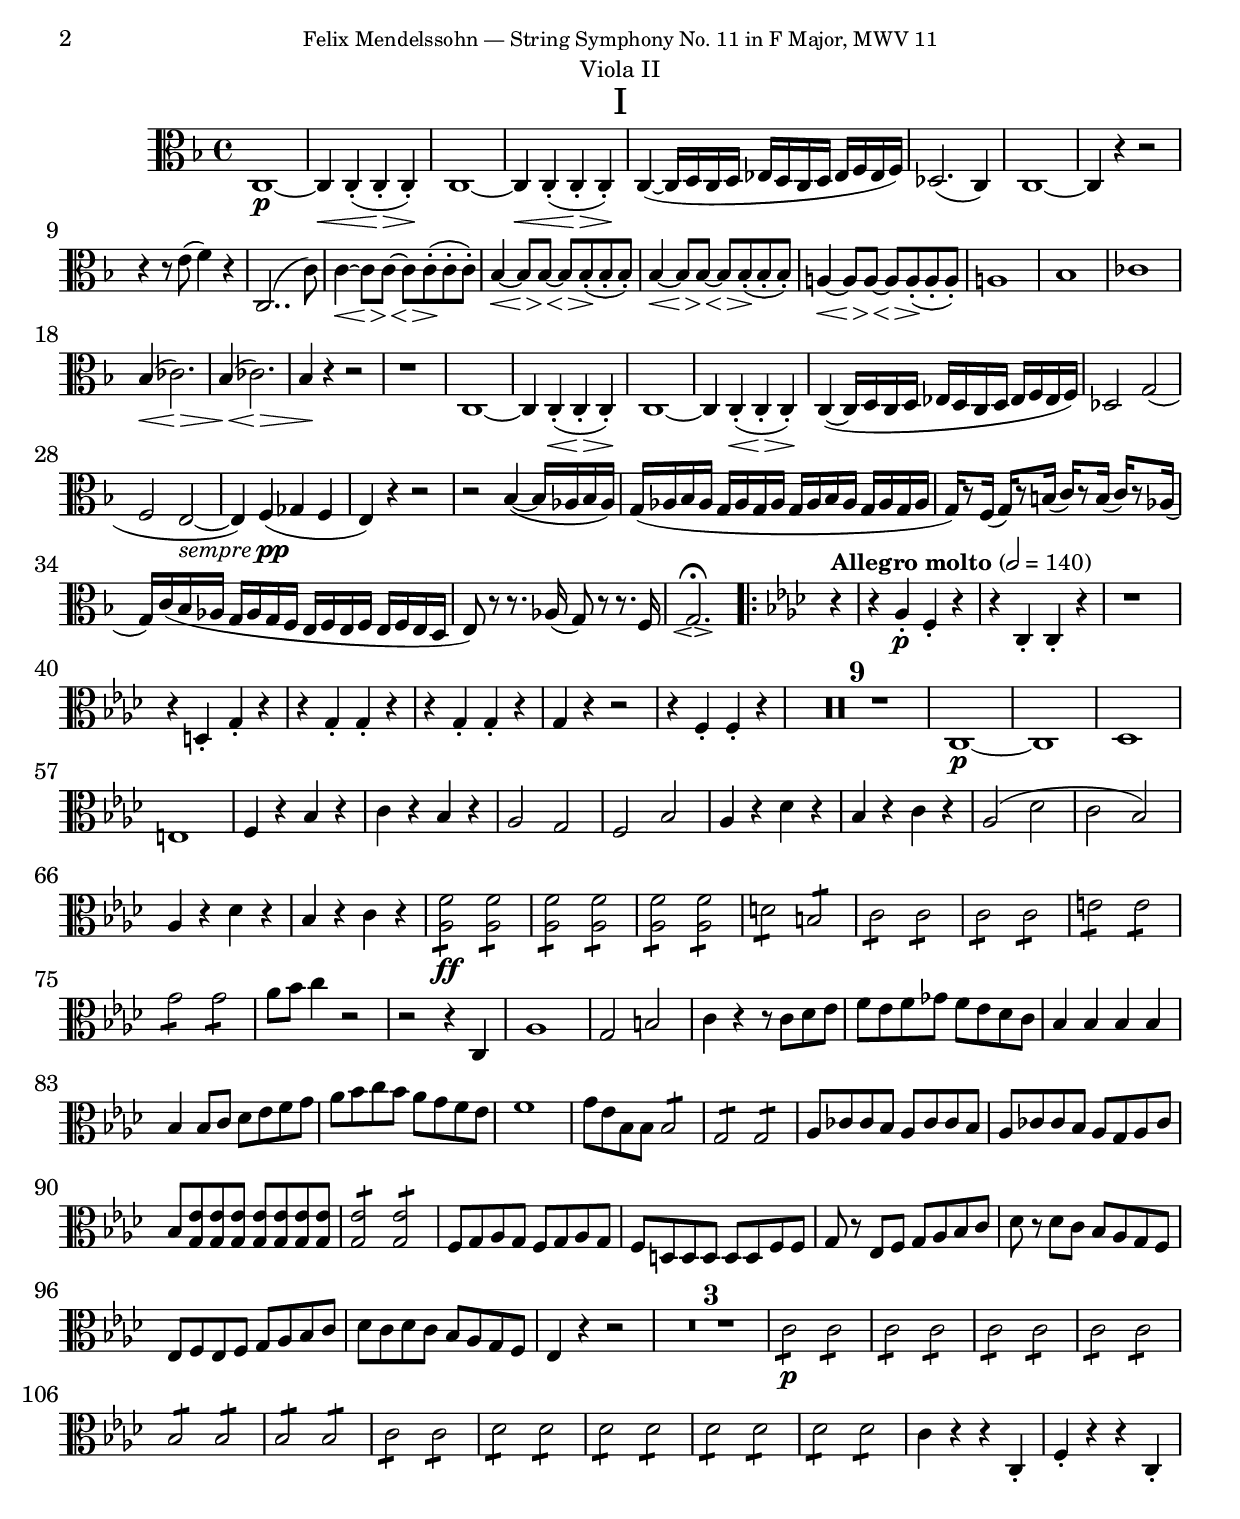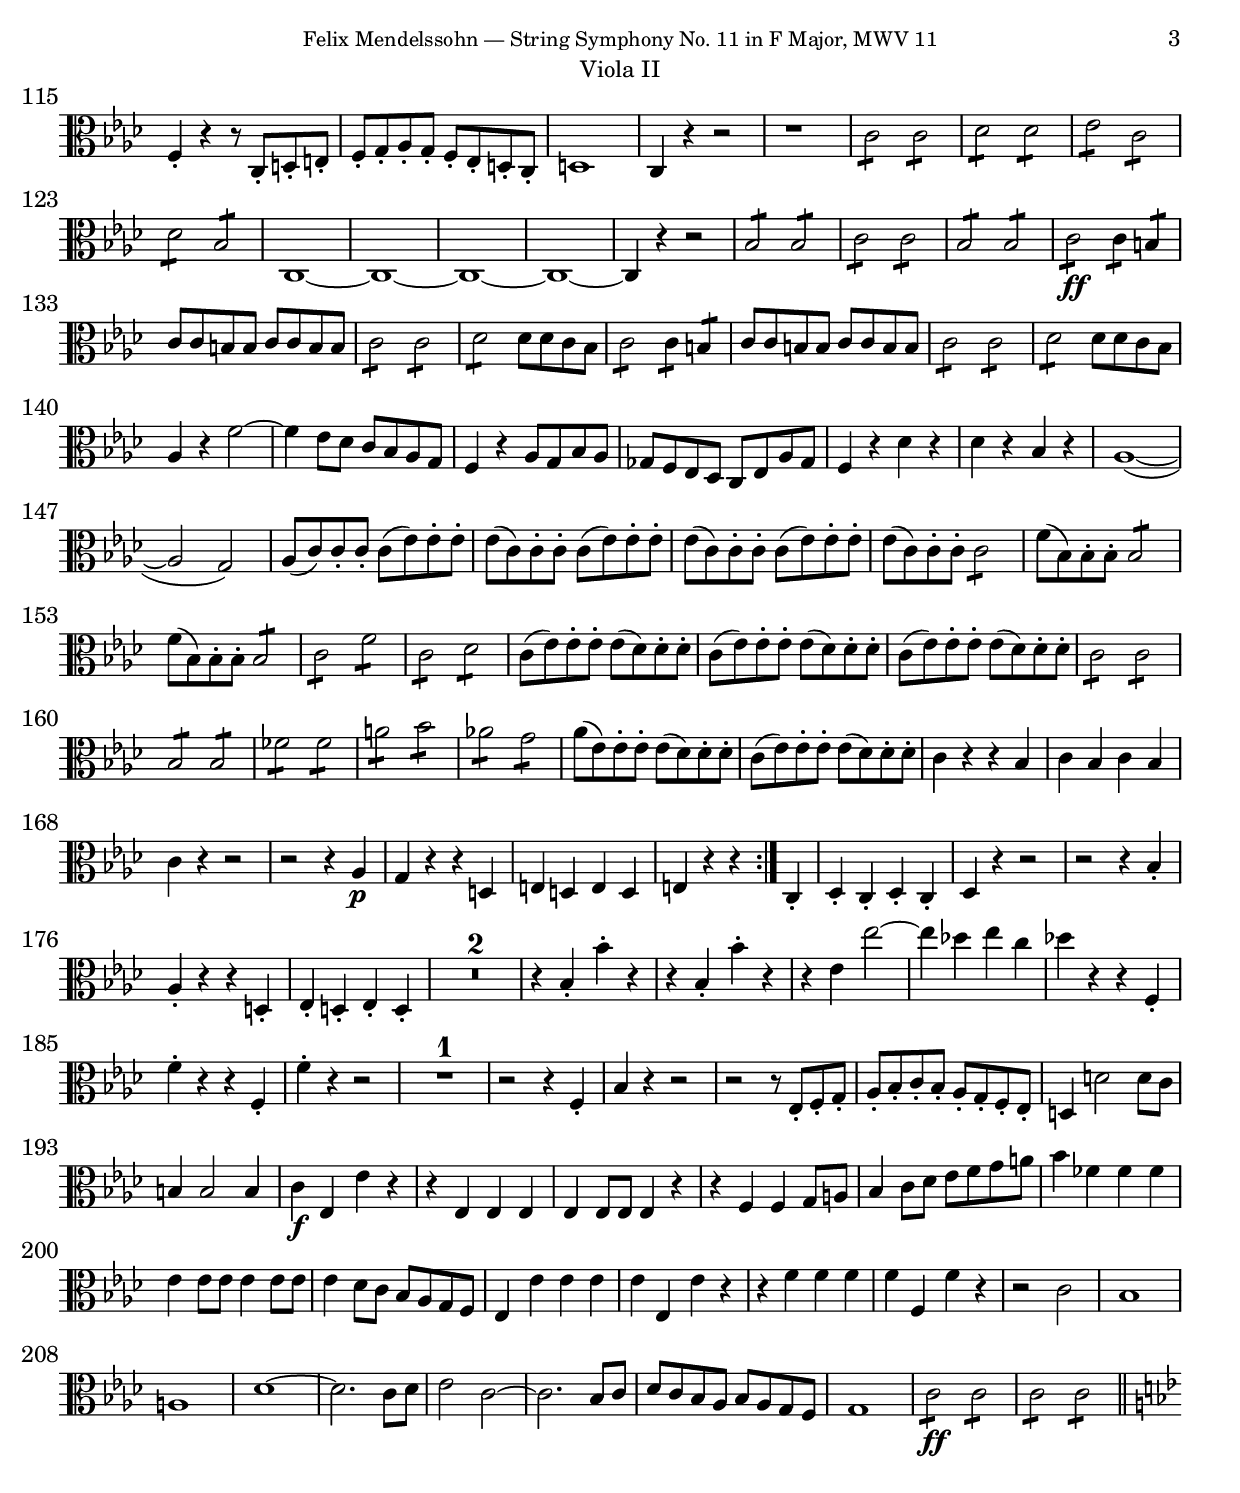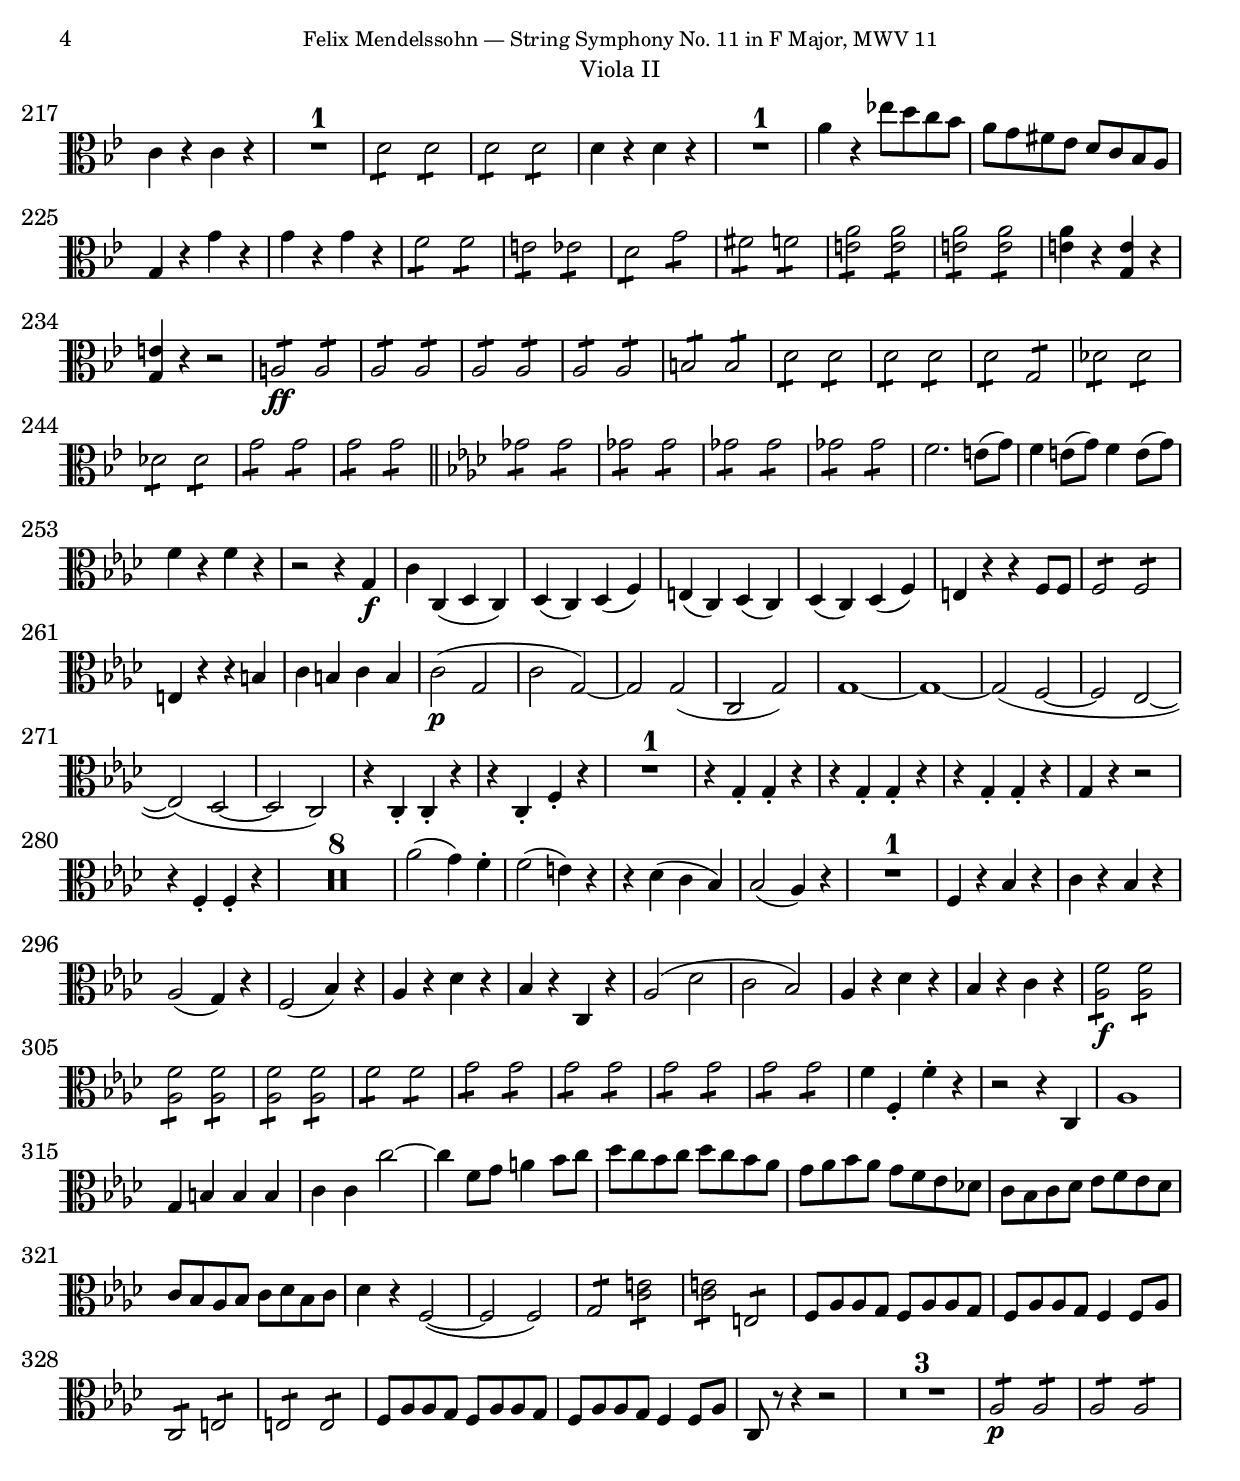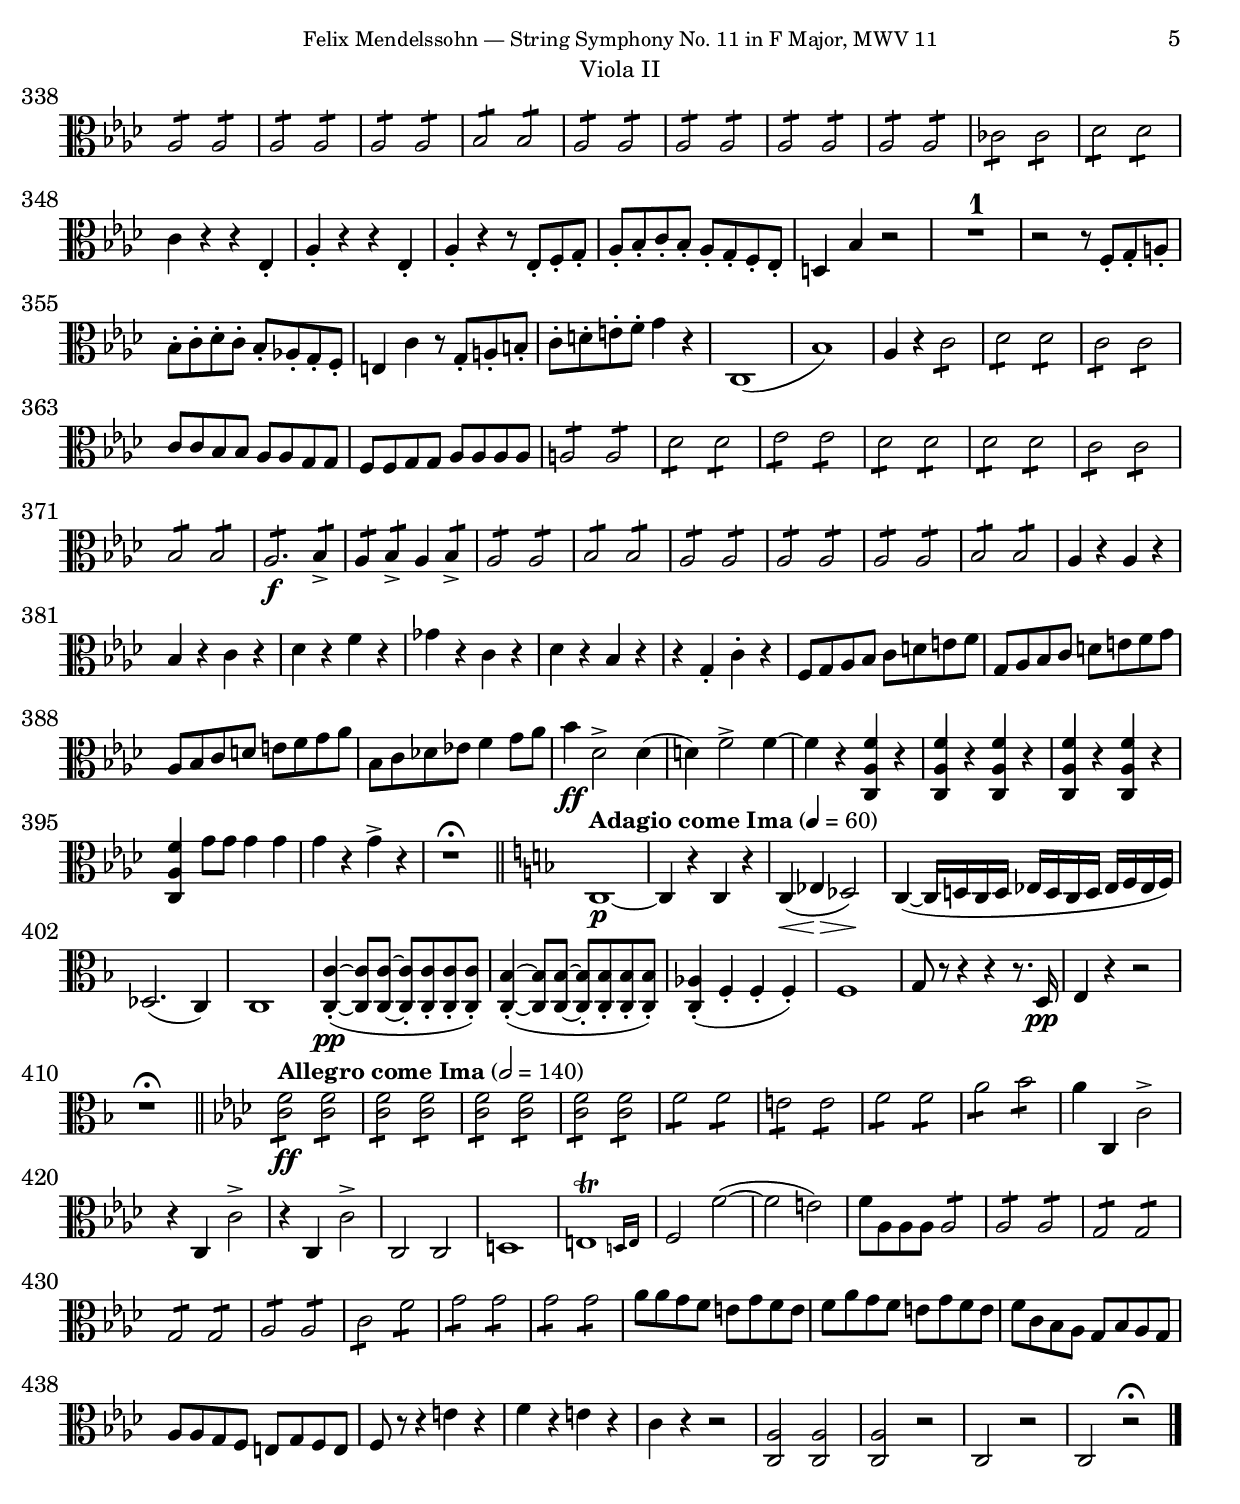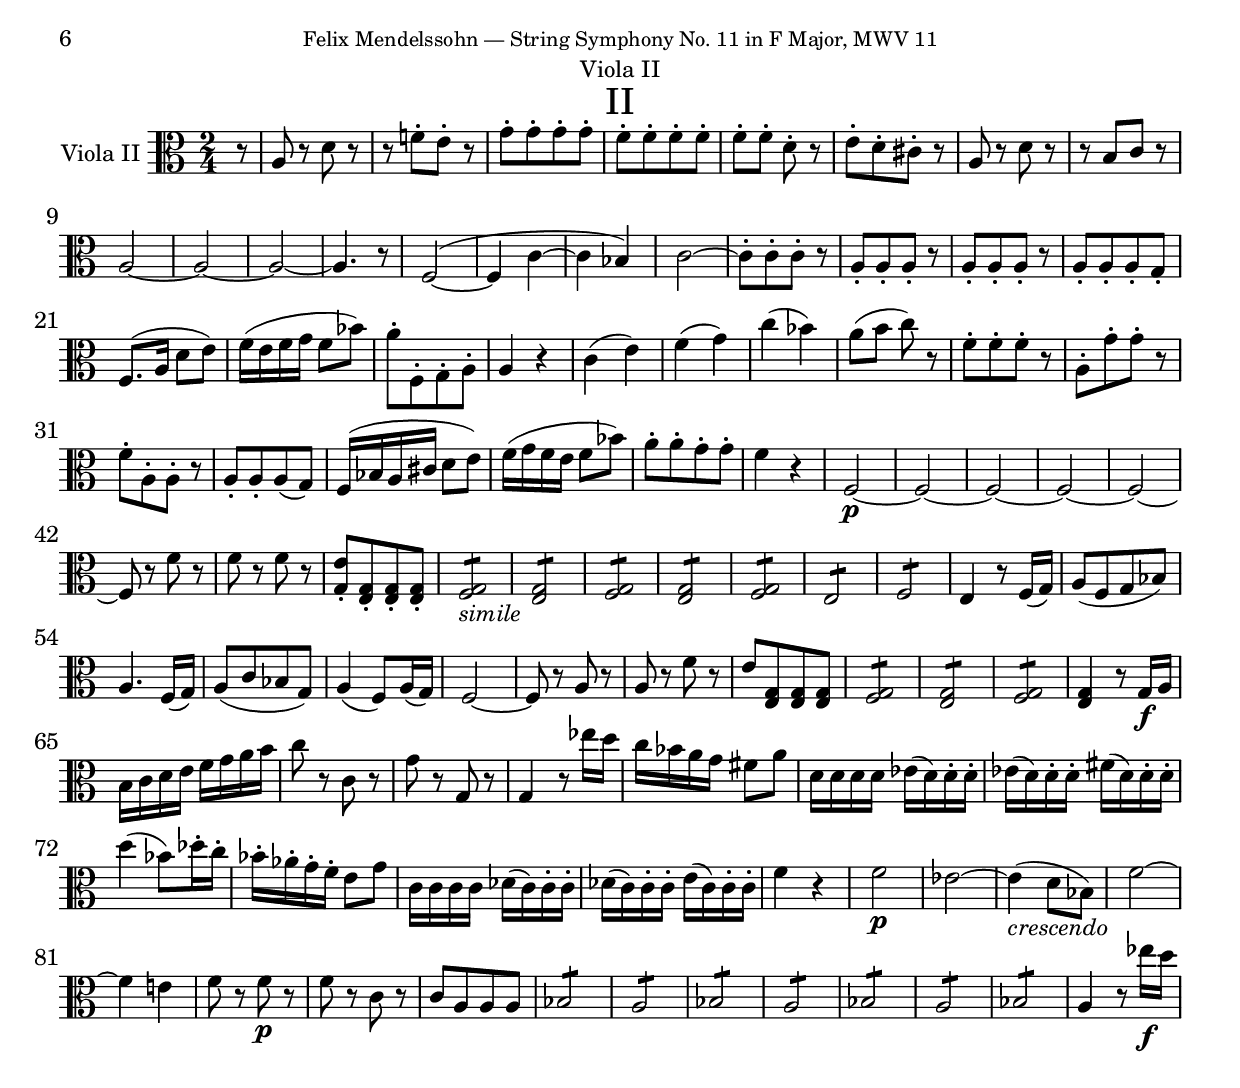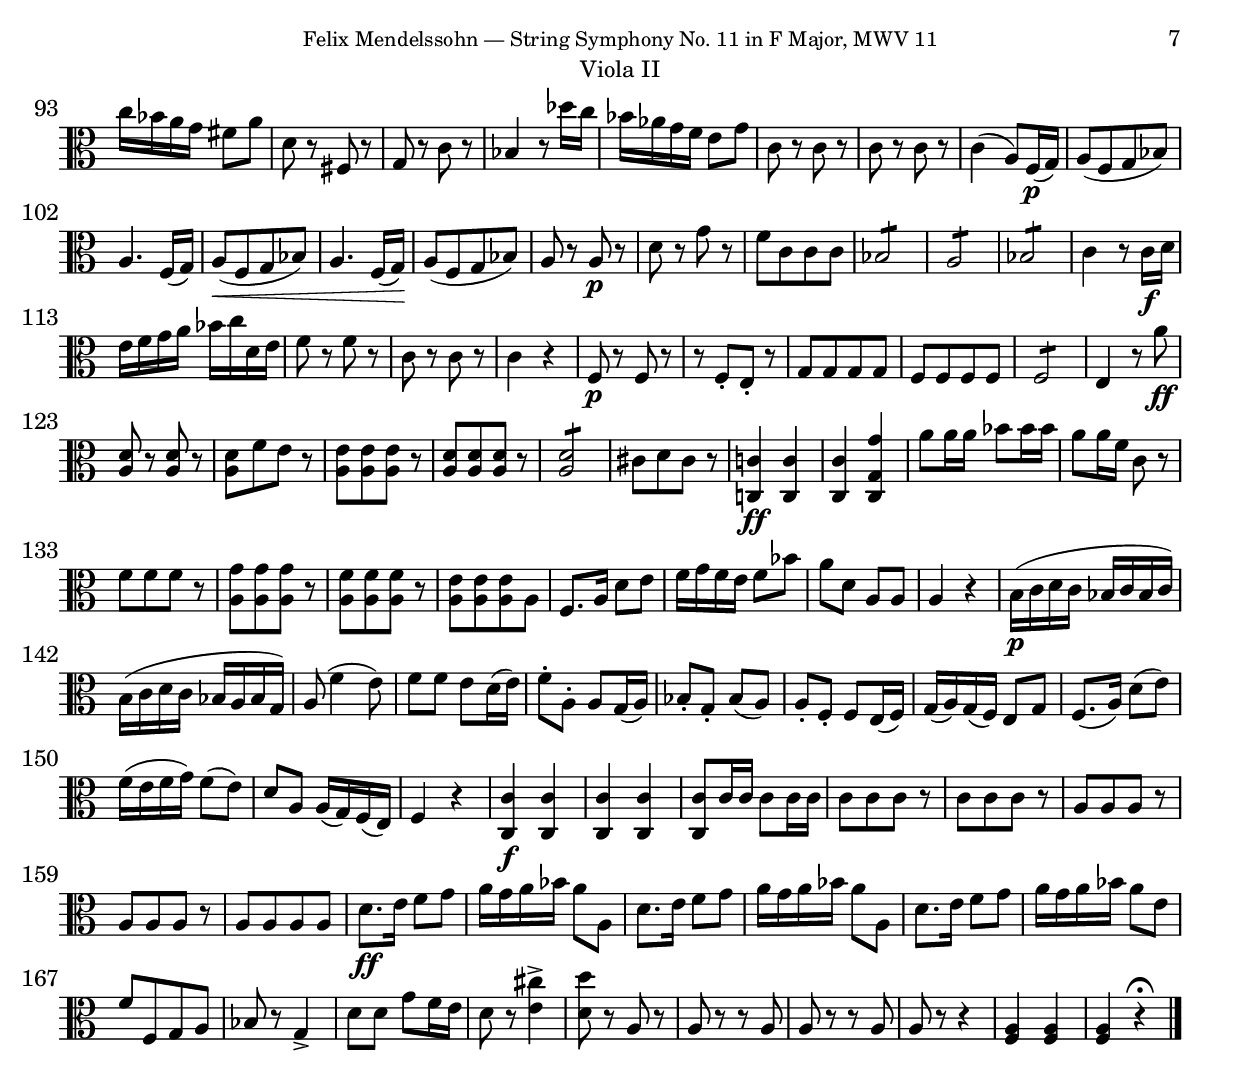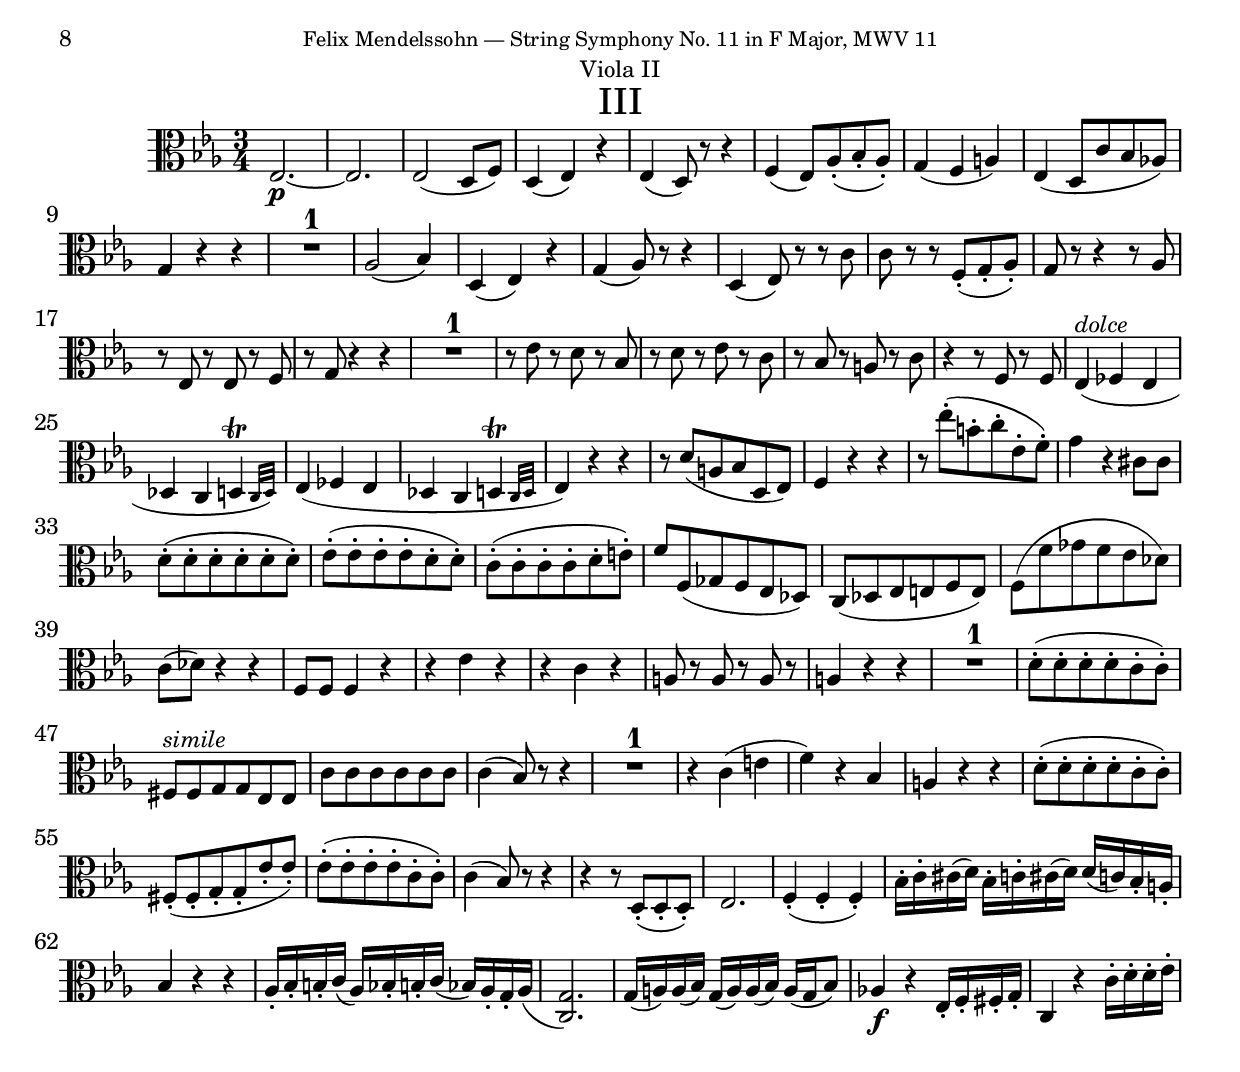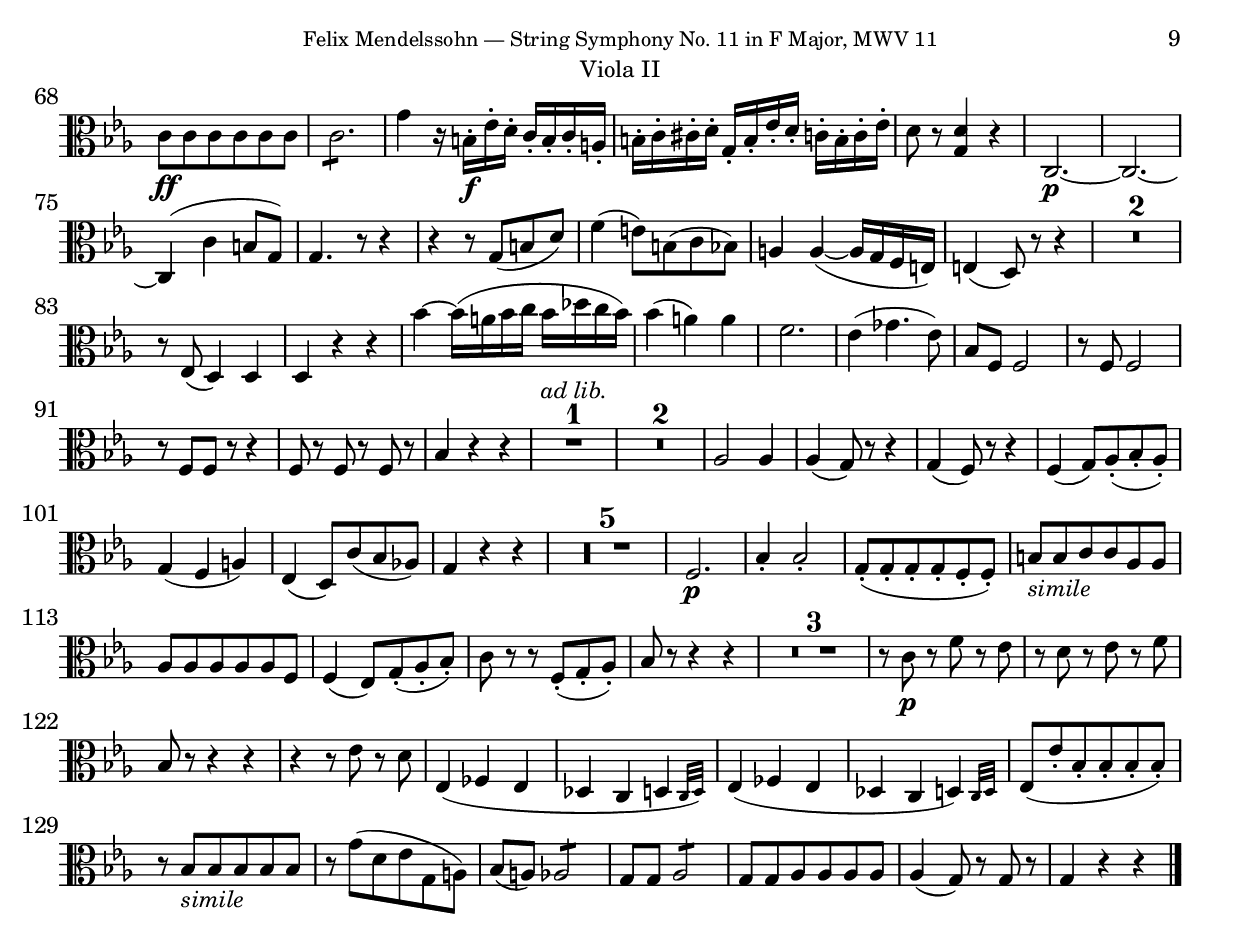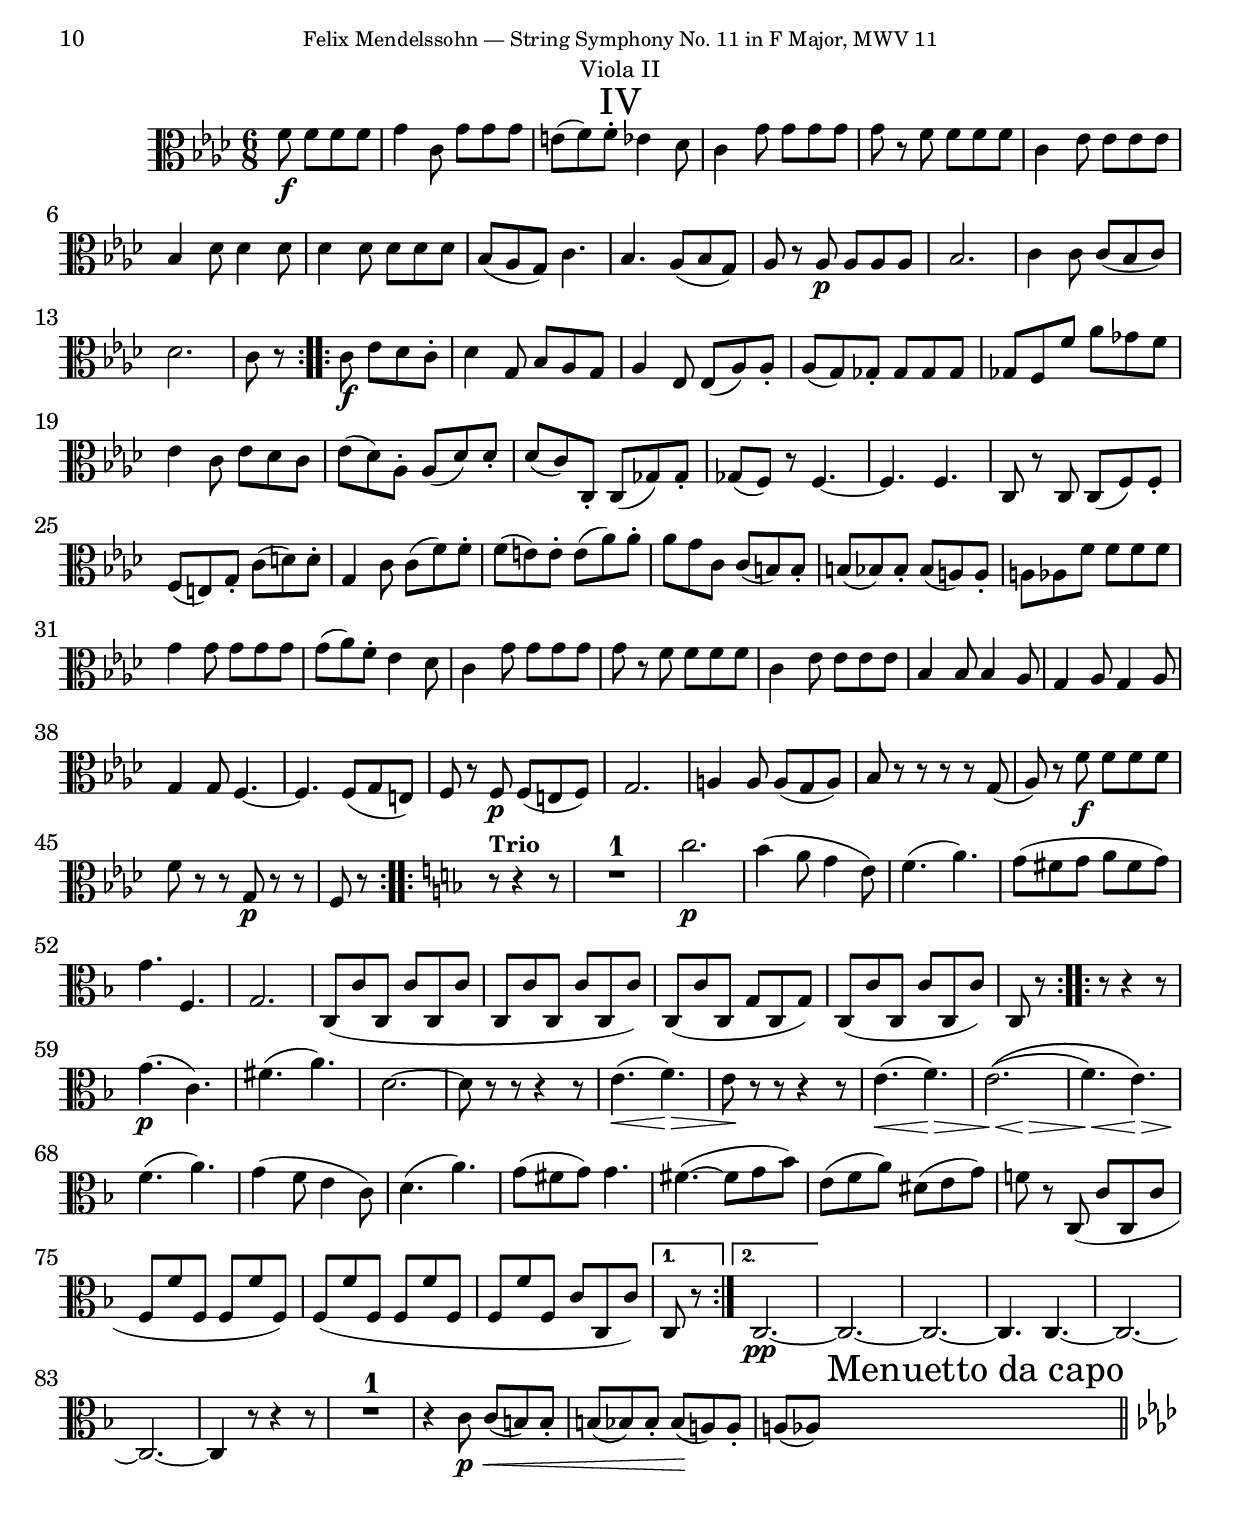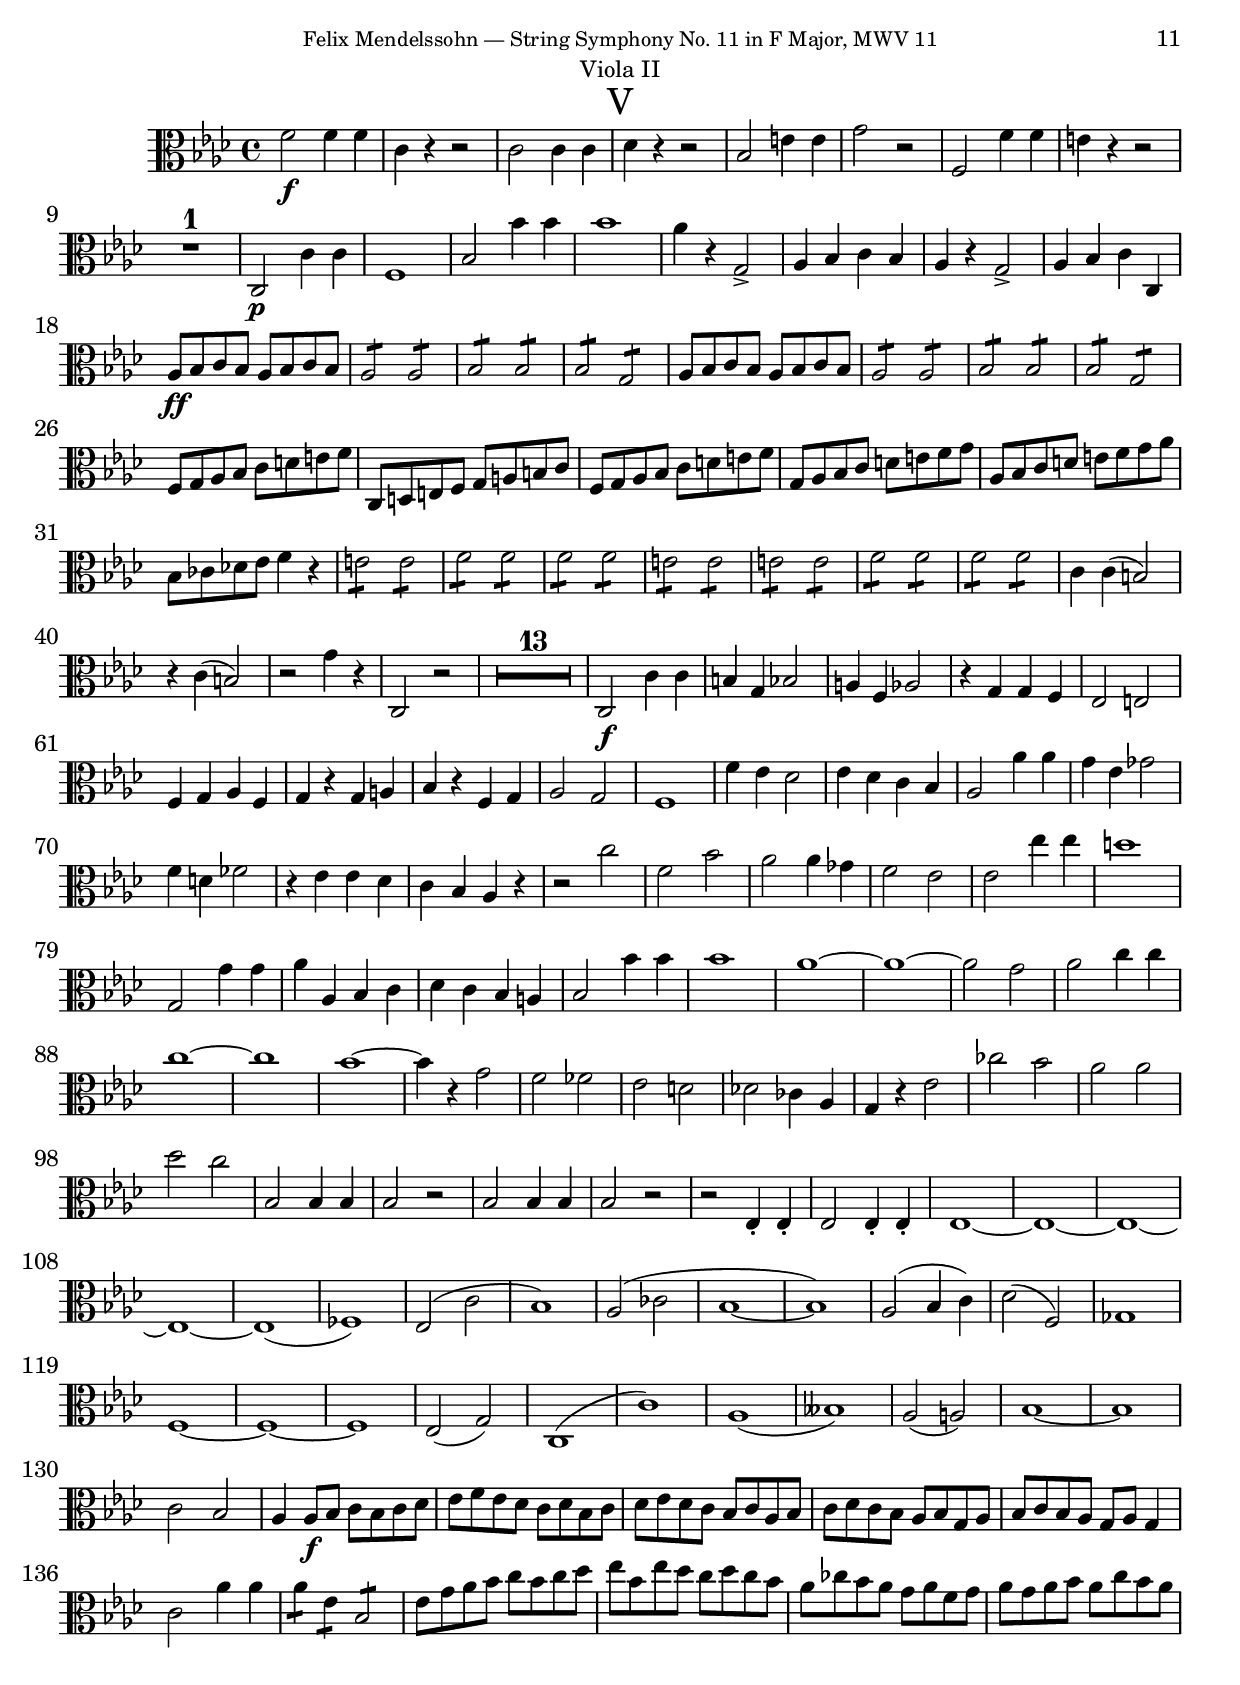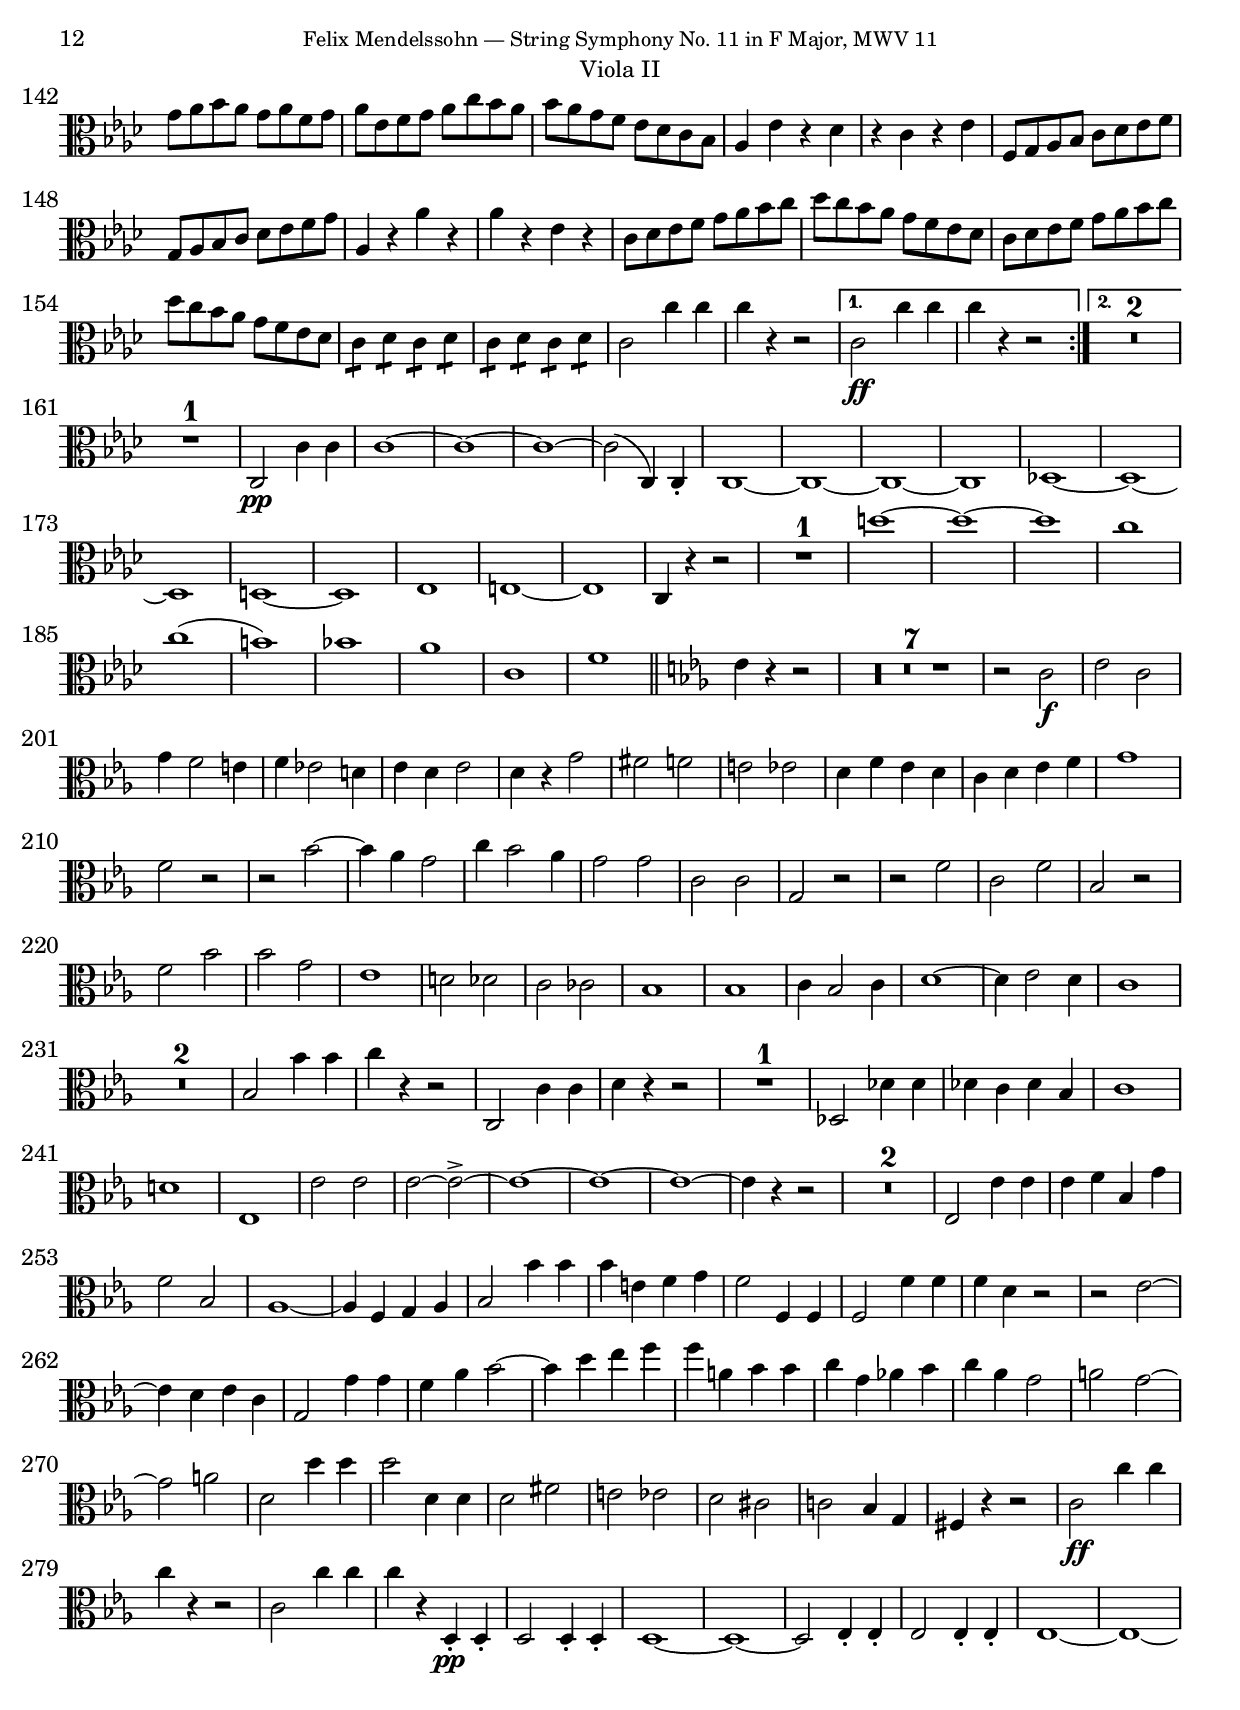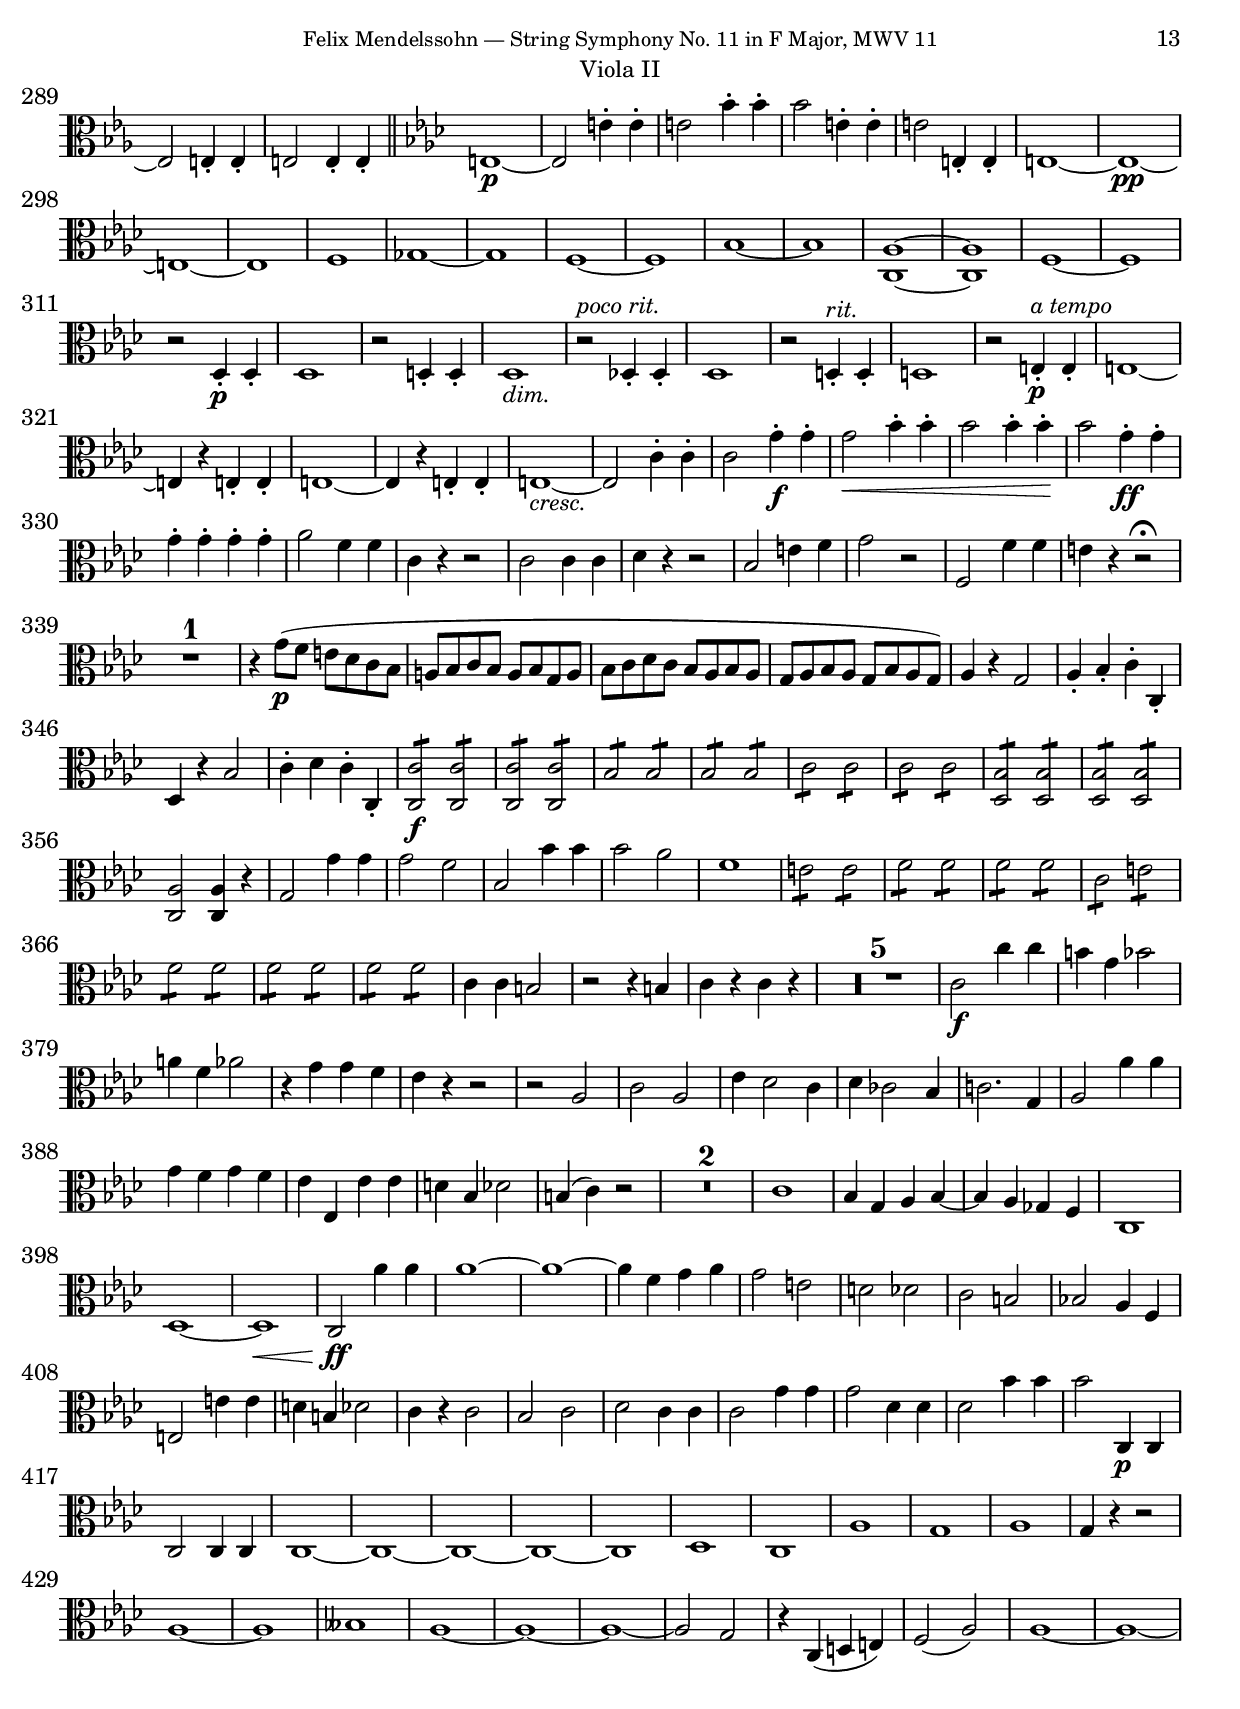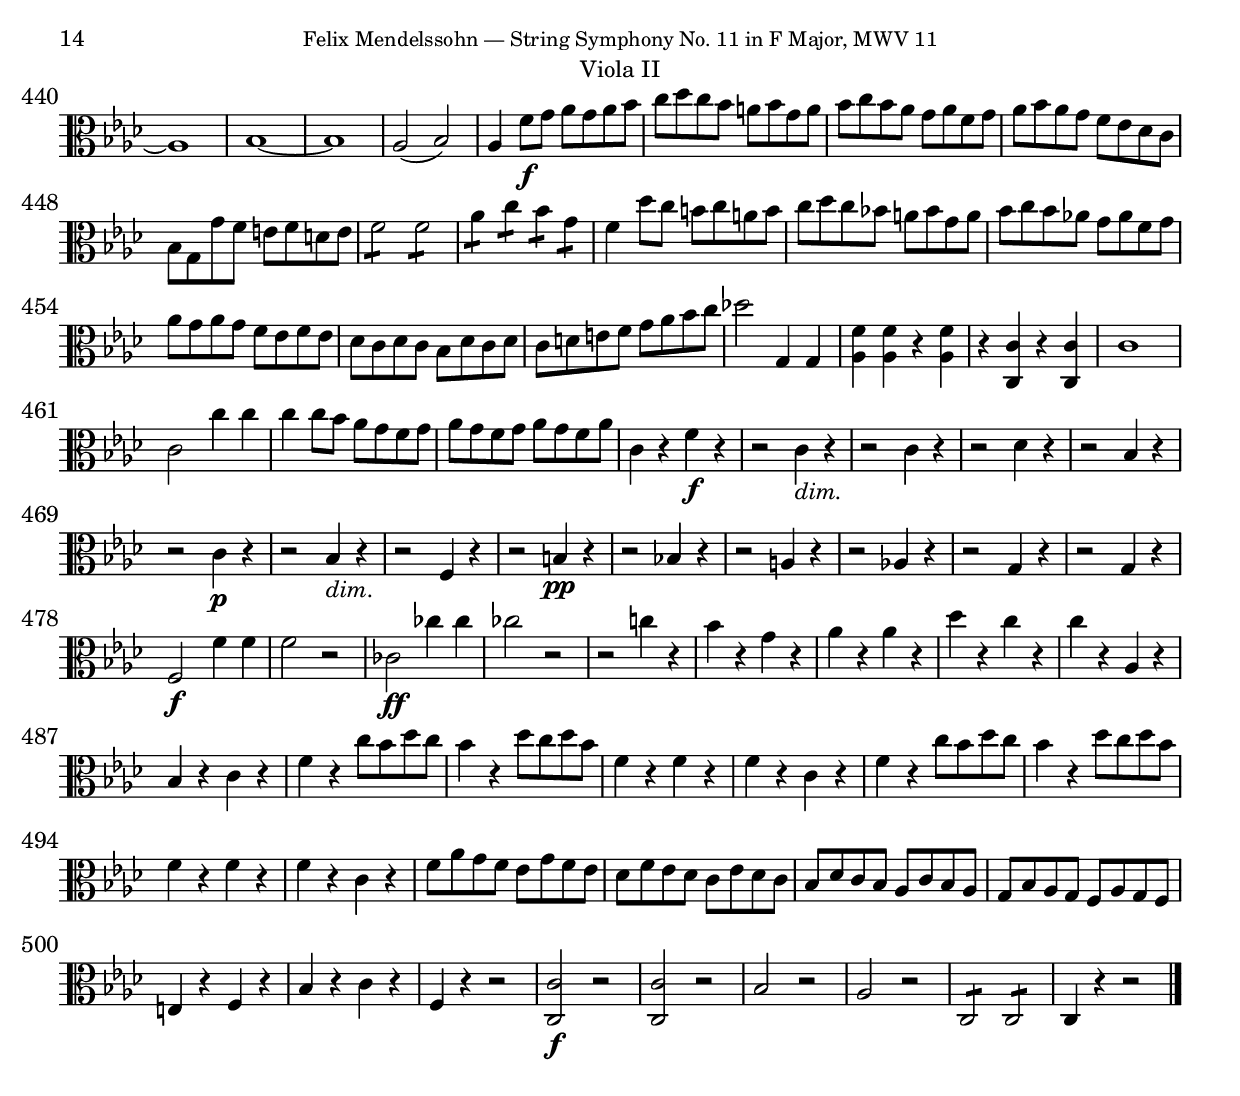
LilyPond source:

%###############################################################################
%#                                 H E A D E R                                 #
%###############################################################################
%
%  Composer           : Felix Mendelssohn (1809 - 1847)
%  work               : String Symphony No. 11 in F Major, MWV 11
%  Source             : Leipziger Ausgabe der Werke, Serie I, Bd.3
%  Type of score      : Score for Viola II
%  Typesetter         : Sébastien MANEN
%  date of initiation : Sunday 15 January 2023, 12:23
%
%###############################################################################
%#                          I N C L U D E   F I L E S                          #
%###############################################################################
\version "2.22.1"
\include "./00-Common/Symph11_MWV11_Header.ily"
\include "./00-Common/Symph11_MWV11_PaperParts.ily"
%  work        : String Symphony No. 11 in F major, MWV 11
%  typesetter  : Sébastien MANEN
%  date        : Sunday 15 January 2023, 12:23
%###############################################################################
%#                           T I M E   S E C T I O N                           #
%###############################################################################
timeMvtI = {
	\time 4/4
}
timeMvtII = {
	\time 2/4
}
timeMvtIII = {
	\time 3/4
}
timeMvtIV = {
	\time 6/8
}
timeMvtV = {
	\time 4/4
}

\include "./00-Common/Symph11_MWV11_LayoutParts.ily"
%  work        : String Symphony No. 11 in F major, MWV 11
%  typesetter  : Sébastien MANEN
%  date        : Sunday 15 January 2023, 12:23
%###############################################################################
%#                      S H O R T C U T S   S E C T I O N                      #
%###############################################################################
arco = \markup {\italic arco}
bassi = \markup {Bassi}
cb = \markup {Cb.}
pizz = \markup {\italic pizz.}
semprepp = \markup {\italic {sempre} \dynamic pp}
vc = \markup {Vc.}

crescendo = \markup {\italic crescendo}
pcrescendo = \markup { \dynamic p \italic crescendo}
simile = \markup {\italic simile}

adlib = \markup {\italic {ad lib.}}
dolce = \markup {\italic {dolce}}


atempo = \markup {\italic {a tempo}}
crescmarkup = \markup {\italic cresc.}
dimmarkup = \markup {\italic dim.}
pocorit = \markup {\italic {poco rit.}}
rit = \markup {\italic rit.}


%\include "./00-Common/Symph11_MWV11_Format_Part01_ViolinI.ily"
%  work        : String Symphony No. 11 in F major, MWV 11
%  typesetter  : Sébastien MANEN
%  date        : Sunday 15 January 2023, 12:23
%###############################################################################
%#                       T E M P I  C O N D U C T O R S                        #
%###############################################################################
tempiMvtI = {
	\tempo "Adagio" 4=60
}
tempiMvtII = {
	\tempo "Commodo Schweizerlied" 4 = 75
}
tempiMvtIII = {
	\tempo "Adagio" 4 = 60
}
tempiMvtIV = {
	\tempo "Allegro moderato" 4. = 90
}
tempiMvtV = {
	\tempo "Allegro molto" 2 = 150
}
%###############################################################################
%#                            T E M P I   P A R T S                            #
%###############################################################################
tempiPartMvtI = {
	
}
tempiPartMvtII = {
	
}
tempiPartMvtIII = {
	
}
tempiPartMvtIV = {
	
}
tempiPartMvtV = {
	
}

%  work        : String Symphony No. 11 in F major, MWV 11
%  typesetter  : Sébastien MANEN
%  date        : Sunday 15 January 2023, 12:23
%###############################################################################
%#                          M U S I C   S E C T I O N                          #
%###############################################################################
musicViolaIIMvtI = \relative c {
	\clef alto
	\key f \major
% mesures 1 à 5
	c1\p~
	c4\< c-.( c-.\> c-.)\!
	c1~
	c4\< c-.( c-.\> c-.)\!
	c4~( c16 d c d ees d c d ees f ees f)
% mesures 6 à 10
	des2.( c4)
	c1~
	c4 r r2
	r4 r8 e'( f4) r4
	c,2..( c'8)
% mesures 11 à 15
	c4~\< c8\> c~\< c\> c(-.\! c-. c-.)
	bes4~\< bes8\> bes~\< bes\> bes(-.\! bes-. bes-.)
	bes4~\< bes8\> bes~\< bes\> bes(-.\! bes-. bes-.)
	a!4~\< a8\> a~\< a\> a(-.\! a-. a-.)
	a!1
% mesures 16 à 20
	bes
	ces
	bes4(\< ces2.\>)
	bes4(\< ces2.\>)
	bes4\! r r2
% mesures 21 à 25
	r1
	c,1~
	c4 c-.(\< c-.\> c-.)\!
	c1~
	c4 c-.(\< c-.\> c-.)\!
% mesures 26 à 30
	c4(~ c16 d c d ees d c d ees f ees f)
	des2 g(
	f e_\semprepp~
	e4) f( ges f
	e) r r2 
% mesures 31 à 35
	r bes'4~( bes16 aes bes aes)
	g( aes bes aes g aes g aes g aes bes aes g aes g aes
	g)[ r8 f16]( g)[ r8 b16]( c)[ r8 b16(] c[) r8 aes16](
	g) c( bes aes g aes g f e f e f e f e d
	e8) r r8. aes16( g8) r r8. f16
% mesures 36 à 40
	g2.\espressivo\fermata \key f \minor \repeat volta 2 { \tempo "Allegro molto" 2=140 r4
	    r4 aes-.\p f-. r
	    r c-. c-. r
	    r1
	    r4 d-. g-. r
% mesures 41 à 45
	    r g-. g-. r
	    r g-. g-. r
	    g r r2
	    r4 f-. f-. r
	    R1*9
% mesures 46 à 50
	    
	    
	    
	    
	    
% mesures 51 à 55
	    
	    
	    
	    c1\p~
	    c
% mesures 56 à 60
	    des
	    e
	    f4 r bes r
	    c r bes r
	    aes2 g
% mesures 61 à 65
	    f bes
	    aes4 r des r
	    bes r c r
	    aes2( des
	    c bes)
% mesures 66 à 70
	    aes4 r des r
	    bes r c r
	    <aes f'>2:8\ff <aes f'>: 
	    <aes f'>: <aes f'>: 
	    <aes f'>: <aes f'>: 
% mesures 71 à 75
	    d: b:
	    c: c:
	    c: c:
	    e: e:
	    g: g:
% mesures 76 à 80
	    aes8 bes c4 r2
	    r r4 c,,
	    aes'1
	    g2 b
	    c4 r r8 c des ees
% mesures 81 à 85
	    f ees f ges f ees des c
	    bes4 bes bes bes
	    bes bes8 c des ees f g
	    aes bes c bes aes g f ees
	    f1
% mesures 86 à 90
	    g8 ees bes bes bes2:8
	    g: g:
	    aes8 ces ces bes aes8 ces ces bes 
	    aes8 ces ces bes aes g aes ces
	    bes <g ees'> <g ees'> <g ees'> <g ees'> <g ees'> <g ees'> <g ees'> 
% mesures 91 à 95
	    <g ees'>2:8 <g ees'>: 
	    f8 g aes g f g aes g
	    f d d d d d f f
	    g r ees f g aes bes c
	    des r des c bes aes g f
% mesures 96 à 100
	    ees f ees f g aes bes c
	    des c des c bes aes g f
	    ees4 r r2
	    R1*3
	    
% mesures 101 à 105
	    
	    c'2:8\p c: 
	    c: c: 
	    c: c: 
	    c: c: 
% mesures 106 à 110
	    bes: bes:
	    bes: bes:
	    c: c: 
	    des: des:
	    des: des: 
% mesures 111 à 115
	    des: des: 
	    des: des: 
	    c4 r r c,-.
	    f-. r r c-.
	    f-. r r8 c-. d-. e-. 
% mesures 116 à 120
	    f-. g-. aes-. g-. f-. ees-. d-. c-. 
	    d1
	    c4 r r2
	    r1
	    c'2:8 c:
% mesures 121 à 125
	    des: des: 
	    ees: c:
	    des: bes:
	    c,1~
	    c~
% mesures 126 à 130
	    c~
	    c~
	    c4 r r2
	    bes'2:8 bes:
	    c: c:
% mesures 131 à 135
	    bes: bes:
	    c:\ff c4: b:
	    c8 c b b c c b b
	    c2:8 c:
	    des: des8 des c bes
% mesures 136 à 140
	    c2:8 c4: b:
	    c8 c b b c c b b
	    c2:8 c:
	    des: des8 des c bes
	    aes4 r f'2~
% mesures 141 à 145
	    f4 ees8 des c bes aes g
	    f4 r aes8 g bes aes
	    ges f ees des c ees aes ges
	    f4 r des' r
	    des r bes r
% mesures 146 à 150
	    aes1(~
	    aes2 g)
	    aes8( c) c-. c-. c( ees) ees-. ees-.
	    ees( c) c-. c-. c( ees) ees-. ees-.
	    ees( c) c-. c-. c( ees) ees-. ees-.
% mesures 151 à 155
	    ees( c) c-. c-. c2:8
	    f8( bes,) bes-. bes-. bes2:8
	    f'8( bes,) bes-. bes-. bes2:8
	    c2:8 f:
	    c: des:
% mesures 156 à 160
	    c8( ees) ees-. ees-. ees( des) des-. des-.
	    c( ees) ees-. ees-. ees( des) des-. des-.
	    c( ees) ees-. ees-. ees( des) des-. des-.
	    c2:8 c:
	    bes: bes:
% mesures 161 à 165
	    fes': fes:
	    a: bes:
	    aes!: g:
	    aes8( ees) ees-. ees-. ees( des) des-. des-.
	    c( ees) ees-. ees-. ees( des) des-. des-.
% mesures 166 à 170
	    c4 r r bes 
	    c bes c bes
	    c r r2
	    r r4 aes\p
	    g r r d
% mesures 171 à 175
	    e d e d
	    e r r } c-.
	des-. c-. des-. c-.
	des r r2
	r r4 bes'-.
% mesures 176 à 180
	aes-. r r d,-.
	ees-. d-. ees-. d-.
	R1*2
	
	r4 bes'-. bes'-. r
% mesures 181 à 185
	r bes,-. bes'-. r
	r ees, ees'2~
	ees4 des! ees c
	des! r r f,,-.
	f'-. r r f,-.
% mesures 186 à 190
	f'-. r r2
	R1
	r2 r4 f,-.
	bes r r2
	r r8 ees,-. f-. g-. 
% mesures 191 à 195
	aes-. bes-. c-. bes-. aes-. g-. f-. ees-. 
	d4 d'2 d8 c
	b4 b2 b4
	c\f ees, ees' r
	r ees, ees ees
% mesures 196 à 200
	ees ees8 ees ees4 r
	r f f g8 a
	bes4 c8 des ees f g a
	bes4 fes fes fes
	ees ees8 ees ees4 ees8 ees
% mesures 201 à 205
	ees4 des8 c bes aes g f
	ees4 ees' ees ees
	ees ees, ees' r
	r f f f
	f f, f' r
% mesures 206 à 210
	r2 c
	bes1
	a
	des~
	des2. c8 des
% mesures 211 à 215
	ees2 c~
	c2. bes8 c
	des c bes aes bes aes g f
	g1
	c2:8\ff c: 
% mesures 216 à 220
	c: c: \bar "||" \key g \minor
	c4 r c r
	R1
	d2:8 d: 
	d: d: 
% mesures 221 à 225
	d4 r d r
	R1
	a'4 r ees'!8 d c bes
	a g fis ees d c bes a
	g4 r g' r
% mesures 226 à 230
	g r g r
	f2:8 f:
	e: ees:
	d: g:
	fis: f:
% mesures 231 à 235
	<e a>: <e a>: 
	<e a>: <e a>: 
	<e a>4 r <g, e'> r
	<g e'> r r2
	a!2:8\ff a: 
% mesures 236 à 240
	a: a: 
	a: a: 
	a: a: 
	b: b:
	d: d:
% mesures 241 à 245
	d: d:
	d: g,:
	des': des:
	des: des:
	g: g:
% mesures 246 à 250
	g: g: \bar "||" \key f \minor
	ges: ges: 
	ges: ges: 
	ges: ges: 
	ges: ges: 
% mesures 251 à 255
	f2. e8( g)
	f4 e8( g) f4 e8( g)
	f4 r f r
	r2 r4 g,\f
	c c,( des c)
% mesures 256 à 260
	des( c) des( f)
	e( c) des( c)
	des( c) des( f)
	e r r f8 f
	f2:8 f:
% mesures 261 à 265
	e4 r r b'
	c b c b
	c2(\p g
	c g)~
	g g(
% mesures 266 à 270
	c, g')
	g1~
	g~
	g2( f2~
	f ees~
% mesures 271 à 275
	ees)( des~
	des c)
	r4 c-. c-. r
	r c-. f-. r
	R1
% mesures 276 à 280
	r4 g-. g-. r
	r g-. g-. r
	r g-. g-. r
	g r r2
	r4 f-. f-. r
% mesures 281 à 285
	R1*8
	
	
	
	
% mesures 286 à 290
	
	
	
	aes'2( g4) f-.
	f2( e4) r
% mesures 291 à 295
	r des( c bes)
	bes2( aes4) r
	R1
	f4 r bes r
	c r bes r 
% mesures 296 à 300
	aes2( g4) r
	f2( bes4) r
	aes4 r des r
	bes r c, r
	aes'2( des
% mesures 301 à 305
	c bes)
	aes4 r des r
	bes r c r
	<aes f'>2:8\f <aes f'>: 
	<aes f'>: <aes f'>: 
% mesures 306 à 310
	<aes f'>: <aes f'>: 
	f': f:
	g: g:
	g: g:
	g: g:
% mesures 311 à 315
	g: g:
	f4 f,-. f'-. r
	r2 r4 c,
	aes'1
	g4 b b b
% mesures 316 à 320
	c c c'2~
	c4 f,8 g a4 bes8 c
	des c bes c des c bes aes
	g aes bes aes g f ees des!
	c bes c des ees f ees des
% mesures 321 à 325
	c bes aes bes c des bes c
	des4 r f,2~(
	f f)
	g2:8 <c e>: 
	<c e>: e,:
% mesures 326 à 330
	f8 aes aes g f8 aes aes g 
	f8 aes aes g f4 f8 aes
	c,2:8 e:
	e: e:
	f8 aes aes g f8 aes aes g 
% mesures 331 à 335
	f8 aes aes g f4 f8 aes
	c, r r4 r2
	R1*3
	
	
% mesures 336 à 340
	aes'2:8\p aes: 
	aes: aes: 
	aes: aes: 
	aes: aes: 
	aes: aes: 
% mesures 341 à 345
	bes: bes:
	aes: aes: 
	aes: aes: 
	aes: aes: 
	aes: aes: 
% mesures 346 à 350
	ces: ces:
	des: des:
	c4 r r ees,-.
	aes-. r r ees-.
	aes-. r r8 ees-. f-. g-. 
% mesures 351 à 355
	aes-. bes-. c-. bes-. aes-. g-. f-. ees-. 
	d4 bes' r2
	R1
	r2 r8 f-. g-. a-. 
	bes-. c-. des-. c-. bes-. aes!-. g-. f-. 
% mesures 356 à 360
	e4 c' r8 g-. a-. b-. 
	c-. d-. e-. f-. g4 r
	c,,1(
	bes')
	aes4 r c2:8
% mesures 361 à 365
	des: des:
	c: c:
	c8 c bes bes aes aes g g
	f f g g aes aes aes aes
	a2:8 a:
% mesures 366 à 370
	des: des:
	ees: ees:
	des: des:
	des: des:
	c: c: 
% mesures 371 à 375
	bes: bes:
	aes2.:\f bes4:->
	aes: bes:-> aes bes:->
	aes2: aes:
	bes: bes:
% mesures 376 à 380
	aes: aes: 
	aes: aes: 
	aes: aes: 
	bes: bes:
	aes4 r aes r
% mesures 381 à 385
	bes r c r
	des r f r
	ges r c, r
	des r bes r
	r g-. c-. r
% mesures 386 à 390
	f,8 g aes bes c d e f
	g, aes bes c d e f g
	aes, bes c d e f g aes
	bes, c des! ees! f4 g8 aes
	bes4\ff des,2-> des4(
% mesures 391 à 395
	d) f2-> f4~
	f r <c, aes' f'> r 
	<c aes' f'> r <c aes' f'> r
	<c aes' f'> r <c aes' f'> r
	<c aes' f'> g''8 g g4 g
% mesures 396 à 400
	g r g-> r
	r1\fermata \bar "||" \tempo "Adagio come Ima" 4=60 \key f \major
	c,,1\p~
	c4 r c r
	c\<( ees\> des2)\!
% mesures 401 à 405
	c4~( c16 d! c d ees d c d ees f ees f)
	des2.( c4)
	c1
	<c c'>4-.\pp(~ <c c'>8 <c c'>~ <c c'>-. <c c'>-. <c c'>-. <c c'>-.)
	<c bes'>4-.(~ <c bes'>8 <c bes'>~ <c bes'>-. <c bes'>-. <c bes'>-. <c bes'>-.)
% mesures 406 à 410
	<c aes'>4(-. f-. f-. f-.)
	f1
	g8 r r4 r r8. d16\pp
	e4 r r2
	r1\fermata \bar "||" \key f \minor \tempo "Allegro come Ima" 2=140
% mesures 411 à 415
	<c' f>2:8\ff <c f>: 
	<c f>: <c f>: 
	<c f>: <c f>: 
	<c f>: <c f>: 
	f: f:
% mesures 416 à 420
	e: e:
	f: f:
	aes: bes:
	aes4 c,, c'2->
	r4 c, c'2->
% mesures 421 à 425
	r4 c, c'2->
	c, c
	d1
	\afterGrace e\trill {d16[ e]}
	f2 f'~(
% mesures 426 à 430
	f e)
	f8 aes, aes aes aes2:8
	aes: aes: 
	g: g:
	g: g:
% mesures 431 à 435
	aes: aes:
	c: f:
	g: g:
	g: g:
	aes8 aes g f e g f e
% mesures 436 à 440
	f aes g f e g f e
	f c bes aes g bes aes g
	aes aes g f e g f e
	f r r4 e' r
	f r e r
% mesures 441 à 445
	c r r2
	<c, aes'> <c aes'> 
	<c aes'>  r 
	c r
	c r\fermata \bar "|."
}

%  work        : String Symphony No. 11 in F major, MWV 11
%  typesetter  : Sébastien MANEN
%  date        : Sunday 15 January 2023, 12:23
%###############################################################################
%#                          M U S I C   S E C T I O N                          #
%###############################################################################
musicViolaIIMvtII = \relative c' {
	\clef alto
	\override TupletBracket #'bracket-visibility = ##f
	\set Staff.instrumentName = #"Viola II"
	\partial 8 r8
% mesures 1 à 5
	a r d r
	r f![-. e-.] r
	g-.[ g-. g-. g-.]
	f[-. f-. f-. f]-. 
	f-. f-. d-. r
% mesures 6 à 10
	e-.[ d-. cis-.] r
	a r d r
	r b[ c] r
	a2~
	a~
% mesures 11 à 15
	a~
	a4. r8
	f2(~
	f4 c'~
	c bes)
% mesures 16 à 20
	c2~
	c8-.[ c-. c-.] r
	a[-. a-. a]-. r
	a[-. a-. a]-. r
	a[-. a-. a-. g-.]
% mesures 21 à 25
	f8.( a16 d8 e)
	f16( e f g f8 bes)
	a-.[ f,-. g-. a-.]
	a4 r 
	c4( e)
% mesures 26 à 30
	f( g)
	c( bes)
	a8( b c) r
	f,8-.[ f-. f-.] r
	a,-.[ g'-. g-.] r
% mesures 31 à 35
	f-.[ a,-. a-.] r
	a-.[ a-. a( g)]
	f16( bes a cis d8 e)
	f16( g f e f8 bes)
	a-.[ a-. g-. g-.]
% mesures 36 à 40
	f4 r
	f,2\p~
	f~
	f~
	f~
% mesures 41 à 45
	f~
	f8 r f' r
	f r f r
	<g, e'>-.[ <e g>-. <e g>-. <e g>-.]
	<f g>2:8_\simile
% mesures 46 à 50
	<e g>:
	<f g>:
	<e g>:
	<f g>:
	e:
% mesures 51 à 55
	f:
	e4 r8 f16( g)
	a8[( f g bes)]
	a4. f16( g)
	a8[( c bes g)]
% mesures 56 à 60
	a4( f8) a16( g)
	f2~
	f8 r a r
	a r f' r
	e[ <e, g> <e g> <e g>]
% mesures 61 à 65
	<f g>2:8
	<e g>:
	<f g>:
	<e g>4 r8 g16\f a
	b c d e f g a b
% mesures 66 à 70
	c8 r c, r
	g' r g, r
	g4 r8 ees''16 d
	c bes a g fis8 a
	d,16 d d d ees( d) d-. d-.
% mesures 71 à 75
	ees( d) d-. d-. fis( d) d-. d-.
	d'4( bes8) des16-. c-. 
	bes-. aes-. g-. f-. e8 g
	c,16 c c c des( c) c-. c-. 
	des( c) c-. c-. e( c) c-. c-.
% mesures 76 à 80
	f4 r
	f2\p
	ees~
	ees4(_\crescendo d8 bes)
	f'2~
% mesures 81 à 85
	f4 e!
	f8 r f\p r
	f r c r
	c[ a a a]
	bes2:8
% mesures 86 à 90
	a:
	bes:
	a:
	bes:
	a:
% mesures 91 à 95
	bes:
	a4 r8 ees''16\f d
	c bes a g fis8 a
	d, r fis, r
	g r c r
% mesures 96 à 100
	bes4 r8 des'16 c
	bes aes g f e8 g
	c,8 r c r
	c r c r
	c4( a8) f16(\p g)
% mesures 101 à 105
	a8([ f g bes])
	a4. f16( g)
	a8[(\< f g bes)]
	a4. f16( g)\!
	a8[( f g bes)]
% mesures 106 à 110
	a r a\p r
	d r g r
	f[ c c c]
	bes2:8
	a:
% mesures 111 à 115
	bes:
	c4 r8 c16\f d
	e f g a bes c d, e
	f8 r f r
	c r c r
% mesures 116 à 120
	c4 r
	f,8\p r f r
	r f-.[ e]-. r
	g[ g g g]
	f[ f f f]
% mesures 121 à 125
	f2:8
	e4 r8 a'\ff
	<a, d> r <a d> r
	<a d>[ f' e] r
	<a, e'>[ <a e'> <a e'>] r
% mesures 126 à 130
	<a d>[ <a d> <a d>] r
	<a d>2:8
	cis8[ d cis] r
	<c,! c'!>4\ff <c c'>
	<c c'> <c g' g'>
% mesures 131 à 135
	a''8 a16 a bes8 bes16 bes
	a8 a16 f c8 r
	f[ f f] r
	<a, g'>[ <a g'> <a g'>] r
	<a f'>[ <a f'> <a f'>] r
% mesures 136 à 140
	<a e'>[ <a e'> <a e'> a]
	f8. a16 d8 e
	f16 g f e f8 bes
	a d, a a
	a4 r
% mesures 141 à 145
	b16(\p c d c bes c bes c)
	b( c d c bes a bes g)
	a8( f'4 e8)
	f8 f e d16( e)
	f8-. a,-. a g16( a)
% mesures 146 à 150
	bes8-. g-. bes( a)
	a-. f-. f e16( f)
	g( a) g( f) e8 g
	f8.( a16) d8( e)
	f16( e f g) f8( e)
% mesures 151 à 155
	d a a16( g) f( e)
	f4 r
	<c c'>4\f <c c'>
	<c c'> <c c'>
	<c c'>8 c'16 c c8 c16 c
% mesures 156 à 160
	c8[ c c] r
	c8[ c c] r
	a[ a a] r
	a[ a a] r
	a[ a a a]
% mesures 161 à 165
	d8.\ff e16 f8 g
	a16 g a bes a8 a,
	d8. e16 f8 g
	a16 g a bes a8 a,
	d8. e16 f8 g
% mesures 166 à 170
	a16 g a bes a8 e
	f[ f, g a]
	bes r g4->
	d'8 d g f16 e
	d8 r <e cis'>4->
% mesures 171 à 176
	<d d'>8 r a r
	a r r a
	a r r a
	a r r4
	<f a> <f a>
	<f a> r \fermata \bar "|."
}

%  work        : String Symphony No. 11 in F major, MWV 11
%  typesetter  : Sébastien MANEN
%  date        : Sunday 15 January 2023, 12:23
%###############################################################################
%#                          M U S I C   S E C T I O N                          #
%###############################################################################
musicViolaIIMvtIII = \relative c {
	\clef alto
	\key ees \major
% mesures 1 à 5
	ees2.\p~
	ees
	ees2( d8 f)
	d4( ees) r
	ees( d8) r r4
% mesures 6 à 10
	f4( ees8) aes(-. bes-. aes-.)
	g4( f a)
	ees4( d8 c' bes aes!)
	g4 r r
	R2.
% mesures 11 à 15
	aes2( bes4)
	d,( ees) r
	g( aes8) r r4
	d,4( ees8) r r c'
	c r r f,(-. g-. aes)-.
% mesures 16 à 20
	g r r4 r8 aes
	r ees r ees r f
	r g r4 r 
	R2.
	r8 ees' r d r bes
% mesures 21 à 25
	r d r ees r c
	r bes r a r c
	r4 r8 f, r f
	ees4(^\dolce fes ees
	des c \afterGrace d\trill {c32[ d])}
% mesures 26 à 30
	ees4( fes ees
	des c \afterGrace d\trill {c32[ d]}
	ees4) r r
	r8 d'( a bes d, ees)
	f4 r r
% mesures 31 à 35
	r8 ees''(-. b-. c-. ees,-. f)-. 
	g4 r cis,8 cis
	d(-. d-. d-. d-. d-. d)-. 
	ees(-. ees-. ees-. ees-. d-. d)-. 
	c(-. c-. c-. c-. d-. e)-. 
% mesures 36 à 40
	f f,( ges f ees des)
	c( des ees e f e)
	f( f' ges f ees des)
	c( des) r4 r
	f,8 f f4 r
% mesures 41 à 45
	r ees' r
	r c r
	a8 r a r a r
	a4 r r
	R2.
% mesures 46 à 50
	d8(-. d-. d-. d-. c-. c)-. 
	fis,^\simile fis g g ees ees 
	c'8 c c c c c
	c4( bes8) r r4
	R2.
% mesures 51 à 55
	r4 c( e
	f) r bes,
	a r r
	d8(-. d-. d-. d-. c-. c)-. 
	fis,(-. fis-. g-. g-. ees'-. ees)-. 
% mesures 56 à 60
	ees(-. ees-. ees-. ees-. c-. c)-. 
	c4( bes8) r r4
	r r8 d,(-. d-. d-.)
	ees2.
	f4(-. f-. f-.)
% mesures 61 à 65
	bes16-. c-. cis( d) bes-. c-. cis( d) d( c) bes-. a-.
	bes4 r r
	aes16-. bes-. b-. c( aes) bes-. b-. c( bes) aes-. g-. aes(
	<c, g'>2.)
	g'16( a) a( bes) g( a) a( bes) a( g bes8)
% mesures 66 à 70
	aes!4\f r ees16-. f-. fis-. g-. 
	c,4 r c'16-. d-. d-. ees-. 
	c8\ff c c c c c
	c2.:8
	g'4 r16 b,\f-. ees-. d-. c-. b-. c-. a-. 
% mesures 71 à 75
	b-. c-. cis-. d-. g,-. b-. ees-. d-. c-. b-. c-. ees-. 
	d8 r <g, d'>4 r
	c,2.\p~
	c~
	c4( c' b8 g)
% mesures 76 à 80
	g4. r8 r4
	r r8 g( b d)
	f4( e8) b( c bes)
	a4 a(~ a16 g f e)
	e4( d8) r r4
% mesures 81 à 85
	R2.*2
	
	r8 ees( d4) d
	d r r
	bes''4~ bes16( a bes c bes des c bes)
% mesures 86 à 90
	bes4( a) a
	f2.
	ees4( ges4. ees8)
	bes8 f f2
	r8 f f2
% mesures 91 à 95
	r8 f[ f] r r4
	f8 r f r f r
	bes4 r r
	R2.^\adlib
	R2.*2
% mesures 96 à 100
	
	aes2 aes4
	aes( g8) r r4
	g4( f8) r r4
	f( g8) aes-.( bes-. aes-.)
% mesures 101 à 105
	g4( f a)
	ees4( d8) c'( bes aes!)
	g4 r r
	R2.*5
	
% mesures 106 à 110
	
	
	
	f2.\p
	bes4-. bes2-.
% mesures 111 à 115
	g8(-. g-. g-. g-. f-. f)-. 
	b_\simile b c c aes aes
	aes aes aes aes aes f
	f4( ees8) g(-. aes-. bes-.)
	c r r f,(-. g-. aes-.)
% mesures 116 à 120
	bes r r4 r
	R2.*3
	
	
	r8 c\p r f r ees
% mesures 121 à 125
	r d r ees r f
	bes, r r4 r
	r r8 ees r d 
	ees,4( fes ees
	des c \afterGrace d {c32[ d])}
% mesures 126 à 130
	ees4( fes ees
	des c \afterGrace d) {c32[ d]}
	ees8( ees'-. bes-. bes-. bes-. bes)-. 
	r bes_\simile bes bes bes bes
	r g'( d ees g, a) 
% mesures 131 à 135
	bes( a) aes2:8
	g8 g aes2:8
	g8 g aes aes aes aes
	aes4( g8) r g r
	g4 r r \bar "|."
}

%  work        : String Symphony No. 11 in F major, MWV 11
%  typesetter  : Sébastien MANEN
%  date        : Sunday 15 January 2023, 12:23
%###############################################################################
%#                          M U S I C   S E C T I O N                          #
%###############################################################################
musicViolaIIMvtIV = \relative c' {
	\clef alto
	\key f \minor
	\repeat volta 2 {
	    \partial 2 f8\f f f f
% mesures 1 à 5
	    g4 c,8 g'8 g g
	    e( f) f-. ees4 des8
	    c4 g'8 g g g
	    g r f f f f
	    c4 ees8 ees ees ees
% mesures 6 à 10
	    bes4 des8 des4 des8
	    des4 des8 des des des
	    bes( aes g) c4.
	    bes aes8( bes g)
	    aes8 r aes\p aes aes aes
% mesures 11 à 15
	    bes2. 
	    c4 c8 c( bes c)
	    des2.
	    c8 r
	}
	\repeat volta 2 {
	    c8\f ees des c-.
	    des4 g,8 bes aes g
% mesures 16 à 20
	    aes4 ees8 ees( aes) aes-.
	    aes( g) ges-. ges ges ges
	    ges f f' aes ges f
	    ees4 c8 ees des c
	    ees( des) aes-. aes( des) des-.
% mesures 21 à 25
	    des( c) c,-. c( ges') ges-.
	    ges( f) r f4.~
	    f f
	    c8 r c c( f) f-.
	    f( e) g-. c( d!) d-.
% mesures 26 à 30
	    g,4 c8 c( f) f-.
	    f( e) e-. e( aes) aes-.
	    aes g c, c( b) b-.
	    b( bes) bes-. bes( a) a-.
	    a aes f' f f f
% mesures 31 à 35
	    g4 g8 g g g
	    g( aes) f-. ees4 des8
	    c4 g'8 g g g
	    g r f f f f
	    c4 ees8 ees ees ees
% mesures 36 à 40
	    bes4 bes8 bes4 aes8
	    g4 aes8 g4 aes8
	    g4 g8 f4.~
	    f f8( g e)
	    f r f\p f( e f)
% mesures 41 à 45
	    g2.
	    a4 a8 a( g a)
	    bes8 r r r r g(
	    aes) r f'\f f f f
	    f r r g,\p r r
% mesures 46 à 50
	    f r \key f \major
	}
	\repeat volta 2 {
	    \tempo "Trio" r8 r4 r8
	    R2.
	    c''2.\p
	    bes4( a8 g4 e8)
	    f4.( a)
% mesures 51 à 55
	    g8( fis g a fis g)
	    g4. f,
	    g2.
	    c,8( c' c, c' c, c'
	    c, c' c, c' c, c')
% mesures 56 à 60
	    c,( c' c, g' c, g')
	    c,( c' c, c' c, c')
	    c, r
	}
	\repeat volta 2 {
	    r8 r4 r8
	    g''4.(\p c,)
	    fis( a)
% mesures 61 à 65
	    d,2.~
	    d8 r r r4 r8
	    e4.(\< f\>)
	    e8\! r r r4 r8
	    e4.(\< f\>)
% mesures 66 à 70
	    e2.*1/3\((\< s2.*2/3\>
	    f4.\<) e\>\)
	    f(\! a)
	    g4( f8 e4 c8)
	    d4.( a')
% mesures 71 à 75
	    g8( fis g) g4.
	    fis4.~( fis8 g bes)
	    e,( f a) dis,( e g)
	    f! r c,( c' c, c'
	    f, f' f, f f' f,)
% mesures 76 à 80
	    f( f' f, f f' f,
	    f f' f, c' c, c')
	}
	\alternative {
	    {
	        \set Timing.measureLength = #(ly:make-moment 1/4)
	        c, r
	    }
	    {
	        \set Timing.measureLength = #(ly:make-moment 3/4)
	        c2.\pp~
	    }
	}
	c~
	c~
% mesures 81 à 85
	c4. c~
	c2.~
	c~
	c4 r8 r4 r8
	R2.
% mesures 86 à 88
	r4 c'8\p\< c( b) b-.
	b( bes) bes-. bes(\! a!) a-.
	a!([ aes)] \bar "||" \once \override Score.RehearsalMark.self-alignment-X = #RIGHT \mark "Menuetto da capo" \key f \minor
}

%  work        : String Symphony No. 11 in F major, MWV 11
%  typesetter  : Sébastien MANEN
%  date        : Sunday 15 January 2023, 12:23
%###############################################################################
%#                          M U S I C   S E C T I O N                          #
%###############################################################################
musicViolaIIMvtV = \relative c' {
	\clef alto
	\key f \minor
	\repeat volta 2 {
% mesures 1 à 5
	    f2\f f4 f 
	    c r r2
	    c2 c4 c
	    des r r2
	    bes2 e4 e
% mesures 6 à 10
	    g2 r
	    f, f'4 f
	    e r r2
	    R1
	    c,2\p c'4 c
% mesures 11 à 15
	    f,1
	    bes2 bes'4 bes
	    bes1
	    aes4 r g,2->
	    aes4 bes c bes
% mesures 16 à 20
	    aes r g2->
	    aes4 bes c c,
	    aes'8\ff bes c bes aes bes c bes
	    aes2:8 aes:
	    bes: bes: 
% mesures 21 à 25
	    bes: g:
	    aes8 bes c bes aes bes c bes
	    aes2:8 aes:
	    bes: bes:
	    bes: g:
% mesures 26 à 30
	    f8 g aes bes c d e f
	    c, d e f g a b c
	    f, g aes bes c d e f
	    g, aes bes c d e f g
	    aes, bes c d e f g aes
% mesures 31 à 35
	    bes, ces des! ees f4 r
	    e2:8 e: 
	    f: f:
	    f: f:
	    e: e:
% mesures 36 à 40
	    e: e:
	    f: f:
	    f: f:
	    c4 c( b2)
	    r4 c4( b2)
% mesures 41 à 45
	    r2 g'4 r
	    c,,2 r 
	    R1*13
	    
	    
% mesures 46 à 50
	    
	    
	    
	    
	    
% mesures 51 à 55
	    
	    
	    
	    
	    
% mesures 56 à 60
	    c2\f c'4 c
	    b g bes2
	    a4 f aes2
	    r4 g g f
	    ees2  e
% mesures 61 à 65
	    f4 g aes f
	    g r g a
	    bes r f g
	    aes2 g
	    f1
% mesures 66 à 70
	    f'4 ees des2
	    ees4 des c bes
	    aes2 aes'4 aes
	    g4 ees ges2
	    f4 d fes2
% mesures 71 à 75
	    r4 ees ees des
	    c bes aes r
	    r2 c'2
	    f, bes
	    aes aes4 ges
% mesures 76 à 80
	    f2 ees
	    ees ees'4 ees
	    d1
	    g,,2 g'4 g
	    aes aes, bes c
% mesures 81 à 85
	    des c bes a
	    bes2 bes'4 bes
	    bes1
	    aes~
	    aes~
% mesures 86 à 90
	    aes2 g
	    aes c4 c 
	    c1~
	    c
	    bes~
% mesures 91 à 95
	    bes4 r g2
	    f fes
	    ees d
	    des! ces4 aes
	    g r ees'2
% mesures 96 à 100
	    ces'2 bes
	    aes aes
	    des c
	    bes, bes4 bes
	    bes2 r
% mesures 101 à 105
	    bes bes4 bes
	    bes2 r
	    r ees,4-. ees-.
	    ees2 ees4-. ees-.
	    ees1~
% mesures 106 à 110
	    ees~
	    ees~
	    ees~
	    ees(
	    fes)
% mesures 111 à 115
	    ees2( c'
	    bes1)
	    aes2( ces
	    bes1~
	    bes)
% mesures 116 à 120
	    aes2( bes4 c)
	    des2( f,)
	    ges1
	    f~
	    f~
% mesures 121 à 125
	    f
	    ees2( g)
	    c,1(
	    c')
	    aes(
% mesures 126 à 130
	    beses)
	    aes2( a)
	    bes1~
	    bes
	    c2 bes
% mesures 131 à 135
	    aes4 aes8\f bes c bes c des
	    ees f ees des c des bes c
	    des ees des c bes c aes bes
	    c des c bes aes bes g aes
	    bes c bes aes g aes g4
% mesures 136 à 140
	    c2 aes'4 aes
	    aes4:8 ees: bes2:
	    ees8 g aes bes c bes c des
	    ees bes ees des c des c bes
	    aes ces bes aes g aes f g
% mesures 141 à 145
	    aes g aes bes aes c bes aes
	    g aes bes aes g aes f g
	    aes ees f g aes c bes aes
	    bes aes g f ees des c bes
	    aes4 ees' r des
% mesures 146 à 150
	    r c r ees
	    f,8 g aes bes c des ees f
	    g, aes bes c des ees f g
	    aes,4 r aes' r
	    aes r ees r
% mesures 151 à 155
	    c8 des ees f g aes bes c
	    des c bes aes g f ees des
	    c des ees f g aes bes c
	    des c bes aes g f ees des
	    c4:8 des: c: des:
% mesures 156 à 160
	    c: des: c: des:
	    c2 c'4 c 
	    c r r2
	}
	\alternative {
	    {
	        c,2\ff c'4 c
	        c r r2
	    }
	    {
	        R1*2
	        
	    }
	}
% mesures 161 à 165
	R1
	c,,2\pp c'4 c
	c1~
	c~
	c~
% mesures 166 à 170
	c2( c,4) c-.
	c1~
	c~
	c~
	c
% mesures 171 à 175
	des!~
	des~
	des
	d~
	d
% mesures 176 à 180
	ees
	e~
	e
	c4 r r2
	R1
% mesures 181 à 185
	d''1~
	d~
	d
	c
	c(
% mesures 186 à 190
	b)
	bes!
	aes
	c,
	f \bar "||" \key c \minor
% mesures 191 à 195
	ees4 r r2
	R1*7
	
	
	
% mesures 196 à 200
	
	
	
	r2 c\f
	ees c
% mesures 201 à 205
	g'4 f2 e4
	f ees!2 d!4
	ees d ees2
	d4 r g2
	fis f
% mesures 206 à 210
	e ees
	d4 f ees d
	c d ees f
	g1
	f2 r
% mesures 211 à 215
	r bes~
	bes4 aes g2
	c4 bes2 aes4
	g2 g
	c, c
% mesures 216 à 220
	g r
	r f'
	c f
	bes, r
	f' bes
% mesures 221 à 225
	bes g
	ees1
	d!2 des
	c ces
	bes1
% mesures 226 à 230
	bes
	c4 bes2 c4
	d1~
	d4 ees2 d4
	c1
% mesures 231 à 235
	R1*2
	
	bes2 bes'4 bes
	c r r2
	c,,2 c'4 c
% mesures 236 à 240
	d r r2
	R1
	des,2 des'4 des
	des c des bes
	c1
% mesures 241 à 245
	d!
	ees,
	ees'2 ees
	ees~ ees->~
	ees1~
% mesures 246 à 250
	ees~
	ees~
	ees4 r r2
	R1*2
	
% mesures 251 à 255
	ees,2 ees'4 ees
	ees f bes, g'
	f2 bes,
	aes1~
	aes4 f g aes
% mesures 256 à 260
	bes2 bes'4 bes
	bes e, f g
	f2 f,4 f
	f2 f'4 f
	f d r2
% mesures 261 à 265
	r ees2~
	ees4 d ees c
	g2 g'4 g
	f aes bes2~
	bes4 d ees f
% mesures 266 à 270
	f a, bes bes
	c g aes! bes
	c aes g2
	a g~
	g a
% mesures 271 à 275
	d, d'4 d
	d2 d,4 d
	d2 fis
	e ees
	d cis
% mesures 276 à 280
	c! bes4 g
	fis r r2
	c'2\ff c'4 c
	c r r2
	c,2 c'4 c
% mesures 281 à 285
	c r d,,4\pp-. d-.
	d2 d4-. d-.
	d1~
	d~
	d2 ees4-. ees-.
% mesures 286 à 290
	ees2 ees4-. ees-.
	ees1~
	ees~
	ees2 e4-. e-.
	e2 e4-. e-. \bar "||" \key f \minor
% mesures 291 à 295
	e1\p~
	e2 e'4-. e-.
	e2 bes'4-. bes-.
	bes2 e,4-. e-.
	e2 e,4-. e-.
% mesures 296 à 300
	e1~
	e\pp~
	e~
	e
	f
% mesures 301 à 305
	ges~
	ges
	f~
	f
	bes~
% mesures 306 à 310
	bes
	<c, aes'>~
	<c aes'>
	f~
	f
% mesures 311 à 315
	r2 des4-.\p des-.
	des1
	r2 d4-. d-.
	des1_\dimmarkup
	r2^\pocorit des!4-. des-.
% mesures 316 à 320
	des1
	r2 d4-.^\rit d-.
	d1
	r2 e4-.\p^\atempo e-.
	e1~
% mesures 321 à 325
	e4 r e-. e-.
	e1~ 
	e4 r e-. e-.
	e1_\crescmarkup~
	e2 c'4-. c-.
% mesures 326 à 330
	c2 g'4-.\f g-.
	g2\< bes4-. bes-.
	bes2 bes4-. bes-.\!
	bes2 g4-.\ff g-.
	g-. g-. g-. g-.
% mesures 331 à 335
	aes2 f4 f
	c r r2
	c2 c4 c
	des r r2
	bes2 e4 f
% mesures 336 à 340
	g2 r 
	f, f'4 f
	e r r2\fermata
	R1
	r4 g8\p( f e des c bes
% mesures 341 à 345
	a bes c bes a bes g a
	bes c des c bes aes bes aes
	g aes bes aes g bes aes g)
	aes4 r g2
	aes4-. bes-. c-. c,-.
% mesures 346 à 350
	des r bes'2
	c4-. des c-. c,-.
	<c c'>2:8\f q:
	q: q:
	bes': bes:
% mesures 351 à 355
	bes: bes:
	c: c:
	c: c:
	<des, bes'>: <des bes'>:
	q: q:
% mesures 356 à 360
	<c aes'>2 q4 r
	g'2 g'4 g
	g2 f
	bes, bes'4 bes
	bes2 aes
% mesures 361 à 365
	f1
	e2:8 e:
	f: f:
	f: f:
	c: e:
% mesures 366 à 370
	f: f:
	f: f:
	f: f:
	c4 c b2
	r2 r4 b 
% mesures 371 à 375
	c r c r
	R1*5
	
	
	
% mesures 376 à 380
	
	c2\f c'4 c
	b g bes2
	a4 f aes2
	r4 g g f
% mesures 381 à 385
	ees r r2
	r aes,
	c aes
	ees'4 des2 c4
	des ces2 bes4
% mesures 386 à 390
	c!2. g4
	aes2 aes'4 aes
	g f g f
	ees ees, ees' ees
	d bes des2
% mesures 391 à 395
	b4( c) r2
	R1*2
	
	c1
	bes4 g aes bes~
% mesures 396 à 400
	bes aes ges f
	c1
	des~
	des\<
	c2\ff aes''4 aes
% mesures 401 à 405
	aes1~
	aes~
	aes4 f g aes
	g2 e
	d des
% mesures 406 à 410
	c b
	bes! aes4 f
	e2 e'4 e
	d b des2
	c4 r c2
% mesures 411 à 415
	bes2 c 
	des c4 c
	c2 g'4 g
	g2 des4 des
	des2 bes'4 bes
% mesures 416 à 420
	bes2 c,,4\p c
	c2 c4 c
	c1~
	c~
	c~
% mesures 421 à 425
	c~
	c
	des
	c
	aes'
% mesures 426 à 430
	g
	aes
	g4 r r2
	aes1~
	aes
% mesures 431 à 435
	beses
	aes~
	aes~
	aes~
	aes2 g
% mesures 436 à 440
	r4 c,4( d e)
	f2( aes)
	aes1~
	aes~
	aes
% mesures 441 à 445
	bes~
	bes
	aes2( bes)
	aes4 f'8\f g aes g aes bes
	c des c bes a bes g a
% mesures 446 à 450
	bes c bes aes g aes f g
	aes bes aes g f ees des c
	bes g g' f e f d e
	f2:8 f:
	aes4: c: bes: g:
% mesures 451 à 455
	f4 des'8 c b c a b
	c des c bes! a bes g a
	bes c bes aes! g aes f g
	aes g aes g f ees f ees
	des c des c bes des c des
% mesures 456 à 460
	c d e f g aes bes c 
	des!2 g,,4 g
	<aes f'> q r q
	r <c, c'> r <c c'>
	c'1
% mesures 461 à 465
	c2 c'4 c
	c4 c8 bes aes g f g
	aes g f g aes g f aes
	c,4 r f\f r
	r2 c4_\dimmarkup r
% mesures 466 à 470
	r2 c4 r
	r2 des4 r
	r2 bes4 r
	r2 c4\p r
	r2 bes4_\dimmarkup r
% mesures 471 à 475
	r2 f4 r
	r2 b4\pp r
	r2 bes!4 r
	r2 a4 r
	r2 aes!4 r
% mesures 476 à 480
	r2 g4 r
	r2 g4 r
	f2\f f'4 f 
	f2 r
	ces2\ff ces'4 ces
% mesures 481 à 485
	ces2 r
	r c!4 r
	bes4 r g r
	aes r aes r
	des r c r
% mesures 486 à 490
	c r aes, r
	bes r c r
	f4 r c'8 bes des c
	bes4 r des8 c des bes
	f4 r f r
% mesures 491 à 495
	f r c r
	f r c'8 bes des c
	bes4 r des8 c des bes
	f4 r f r
	f r c r
% mesures 496 à 500
	f8 aes g f ees g f ees
	des f ees des c ees des c
	bes des c bes aes c bes aes
	g bes aes g f aes g f 
	e4 r f r
% mesures 501 à 505
	bes r c r
	f, r r2
	<c c'>2\f r
	<c c'> r
	bes' r
% mesures 506 à 508
	aes r
	c,2:8 c:
	c4 r r2 \bar "|."
}

%###############################################################################
%#                          S C O R E   S E C T I O N                          #
%###############################################################################
\book{
	\header {
		subtitle = \markup { 
			\abs-fontsize #12 \sans
			\center-column {
				"Part for Viola II"
			}
		}
		subsubtitle = \markup { 
			"Felix Mendelssohn — String Symphony No. 11 in F Major, MWV 11"
		}
		instrument = \markup {
			"Viola II"
		}
	}
	\score {
		\new Staff <<
%			\new Voice {
%				\formatViolaIIMvtI
%			}
			\new Voice {
				\keepWithTag #'(ViolaII) \tempiPartMvtI
			}
			\new Voice {
				\timeMvtI \musicViolaIIMvtI
			}
		>>
		\header {
			breakbefore = ##t
			piece = \markup {
				\fill-line {
					\fontsize #4
					I
				}
			}
		}
		\layout {
			\layoutPart
		}
	}
	\score {
		\new Staff <<
%			\new Voice {
%				\formatViolaIIMvtII
%			}
			\new Voice {
				\keepWithTag #'(ViolaII) \tempiPartMvtII
			}
			\new Voice {
				\timeMvtII \musicViolaIIMvtII
			}
		>>
		\header {
			breakbefore = ##t
			piece = \markup {
				\fill-line {
					\fontsize #4
					II
				}
			}
		}
		\layout {
			\layoutPart
		}
	}
	\score {
		\new Staff <<
%			\new Voice {
%				\formatViolaIIMvtIII
%			}
			\new Voice {
				\keepWithTag #'(ViolaII) \tempiPartMvtIII
			}
			\new Voice {
				\timeMvtIII \musicViolaIIMvtIII
			}
		>>
		\header {
			breakbefore = ##t
			piece = \markup {
				\fill-line {
					\fontsize #4
					III
				}
			}
		}
		\layout {
			\layoutPart
		}
	}
	\score {
		\new Staff <<
%			\new Voice {
%				\formatViolaIIMvtIV
%			}
			\new Voice {
				\keepWithTag #'(ViolaII) \tempiPartMvtIV
			}
			\new Voice {
				\timeMvtIV \musicViolaIIMvtIV
			}
		>>
		\header {
			breakbefore = ##t
			piece = \markup {
				\fill-line {
					\fontsize #4
					IV
				}
			}
		}
		\layout {
			\layoutPart
		}
	}
	\score {
		\new Staff <<
%			\new Voice {
%				\formatViolaIIMvtV
%			}
			\new Voice {
				\keepWithTag #'(ViolaII) \tempiPartMvtV
			}
			\new Voice {
				\timeMvtV \musicViolaIIMvtV
			}
		>>
		\header {
			breakbefore = ##t
			piece = \markup {
				\fill-line {
					\fontsize #4
					V
				}
			}
		}
		\layout {
			\layoutPart
		}
	}
}
